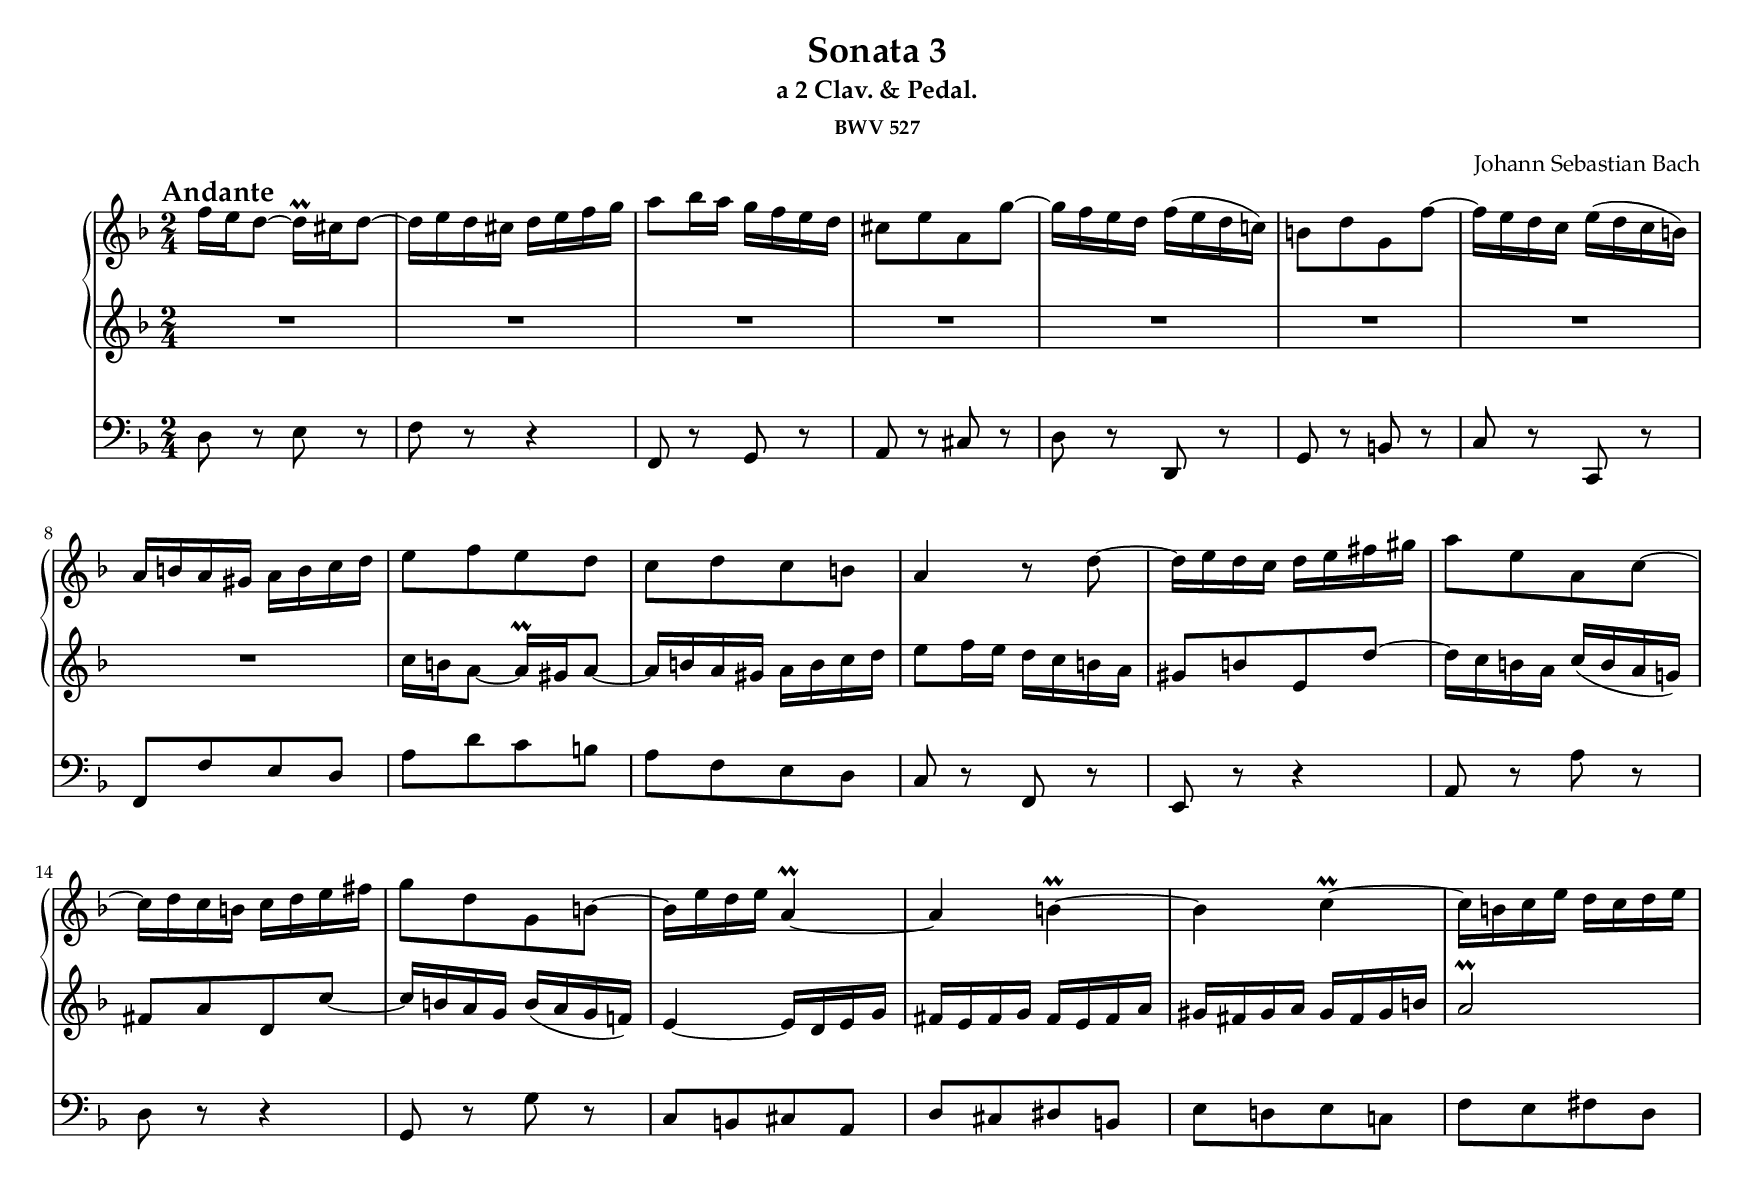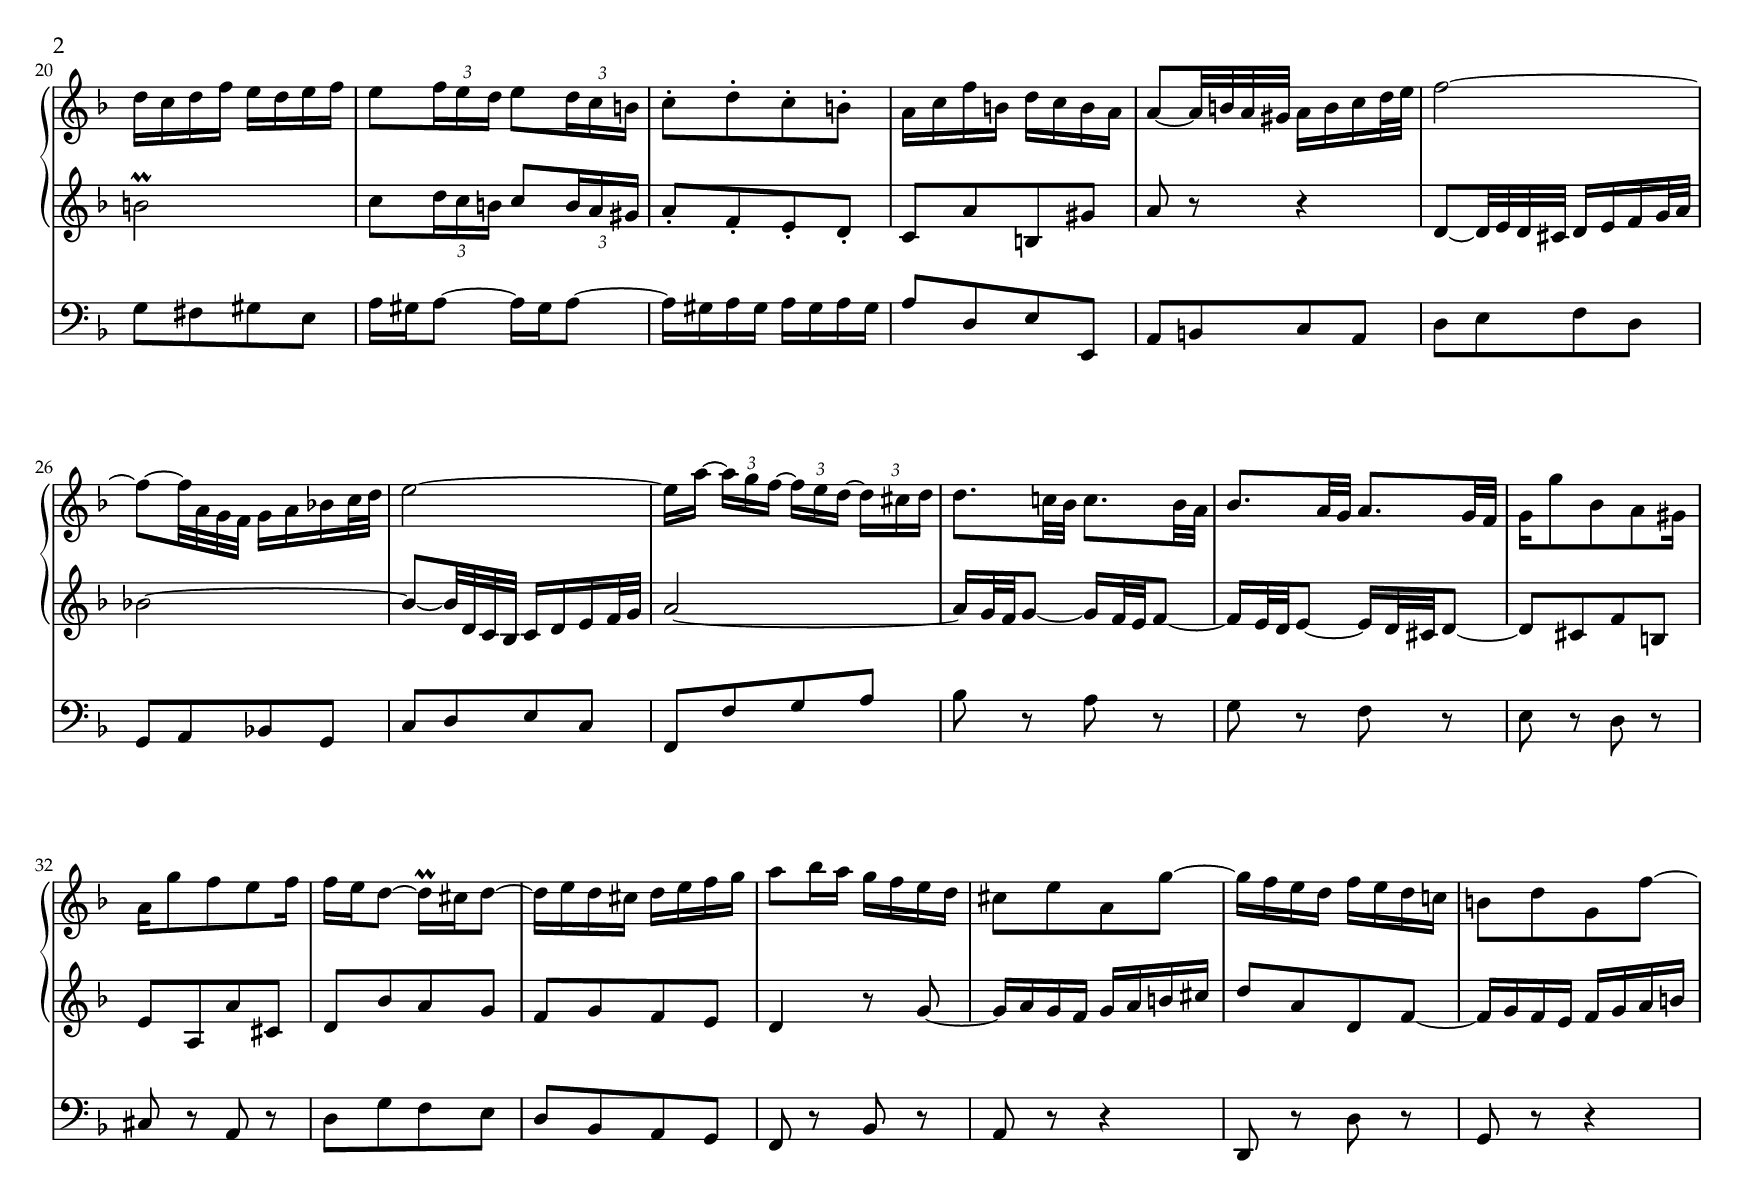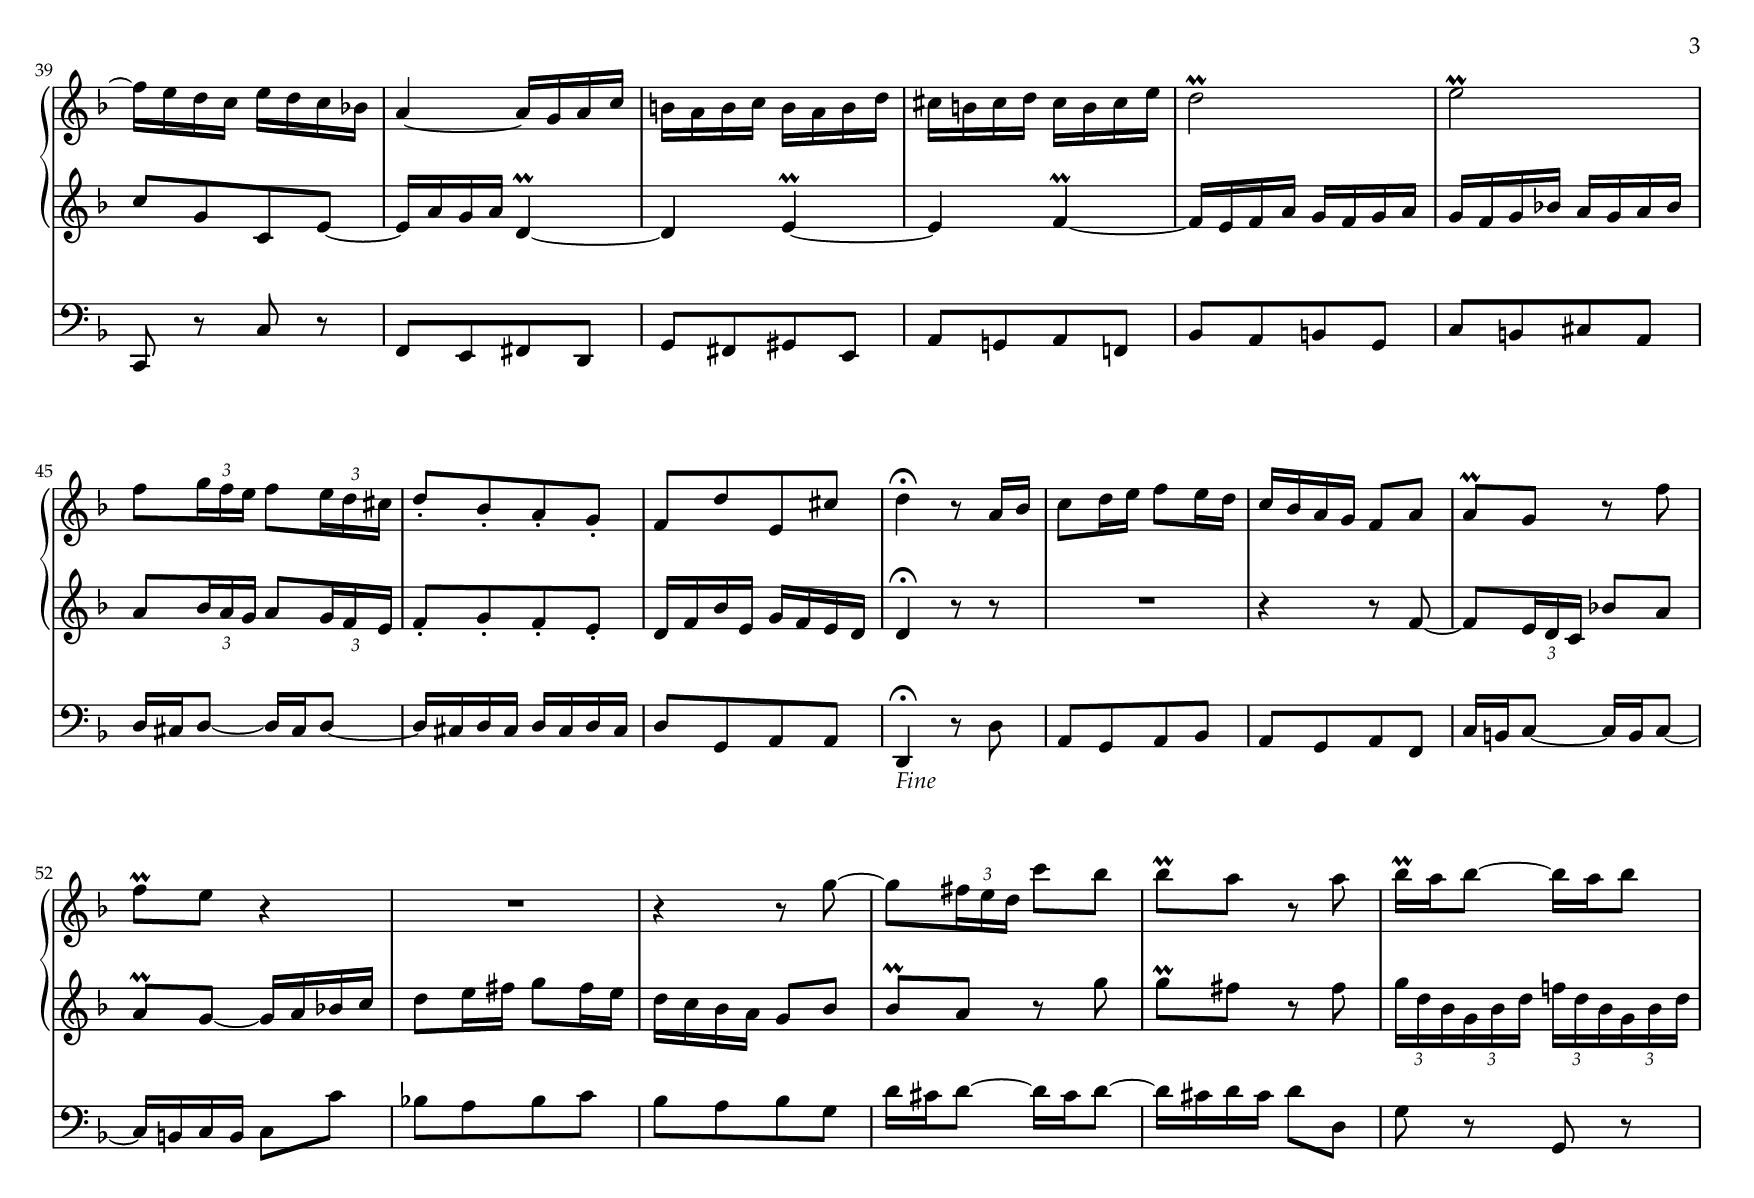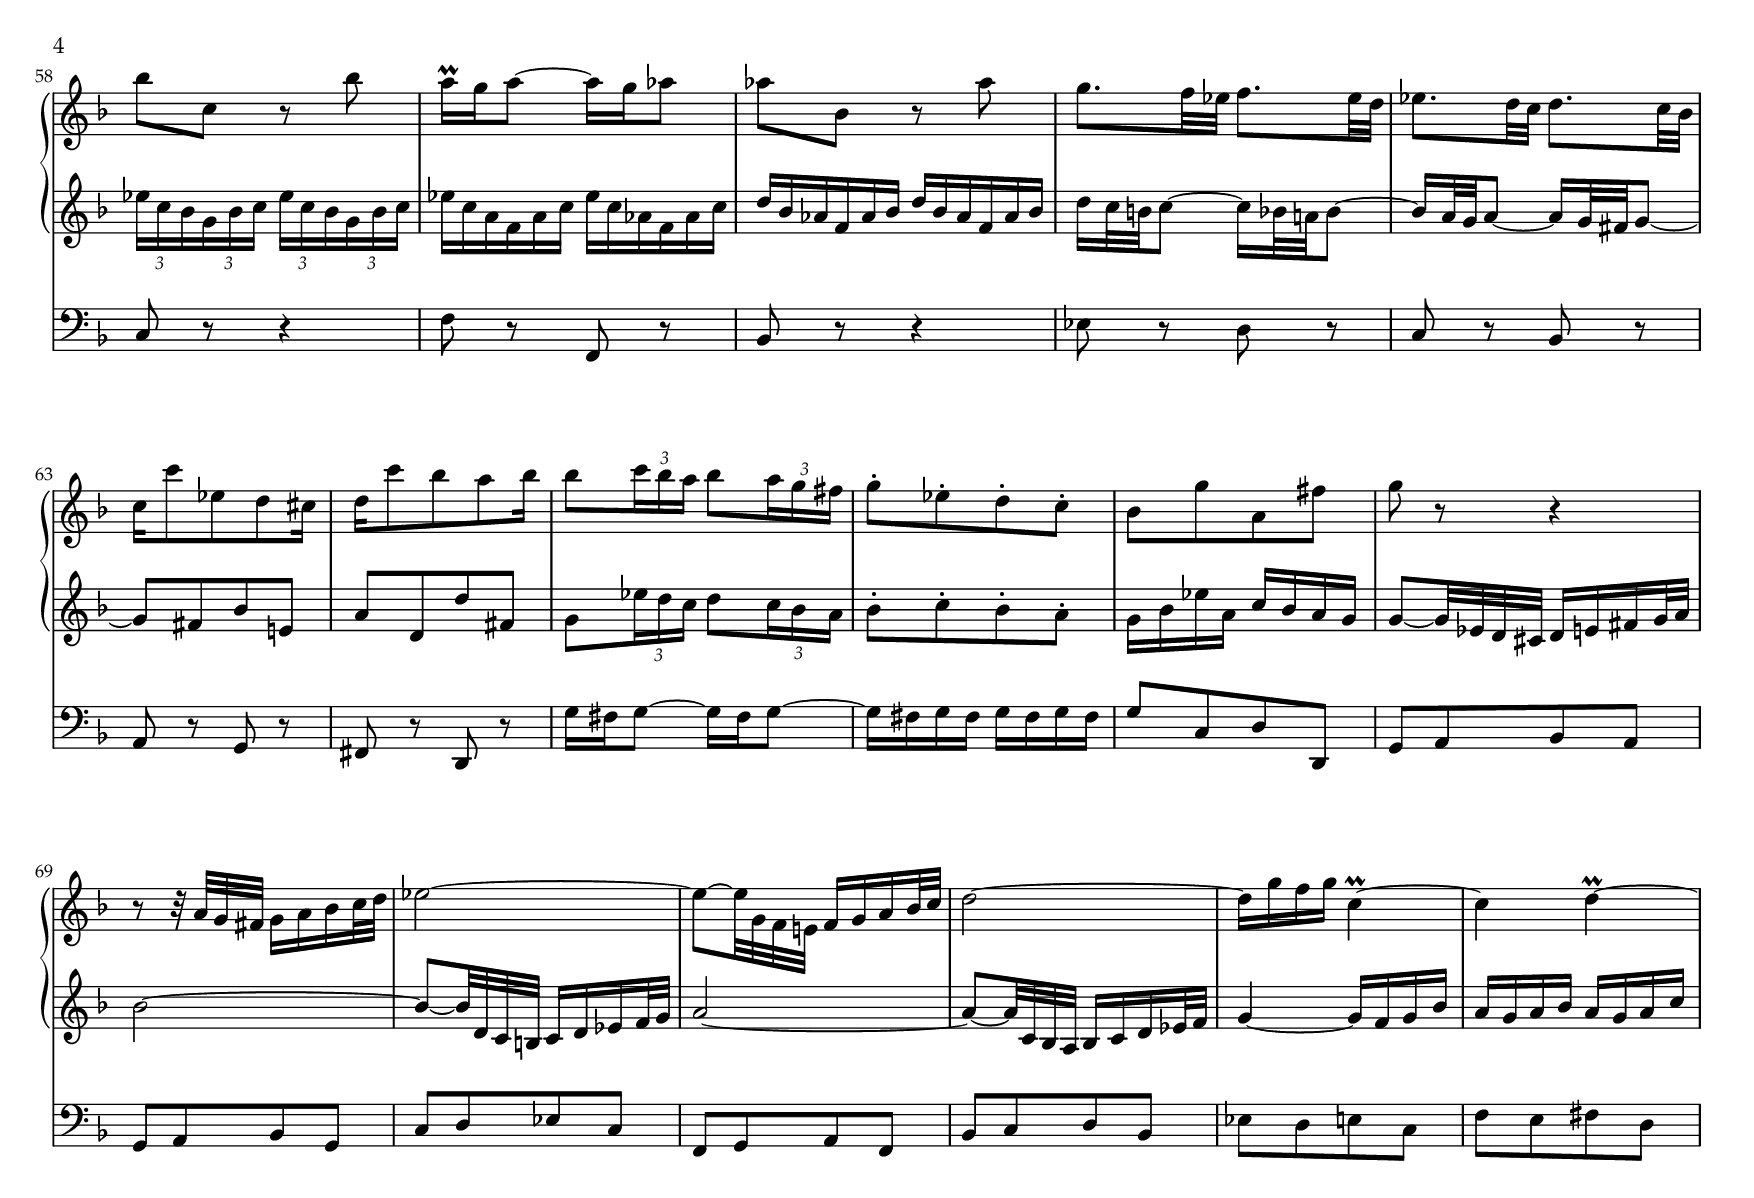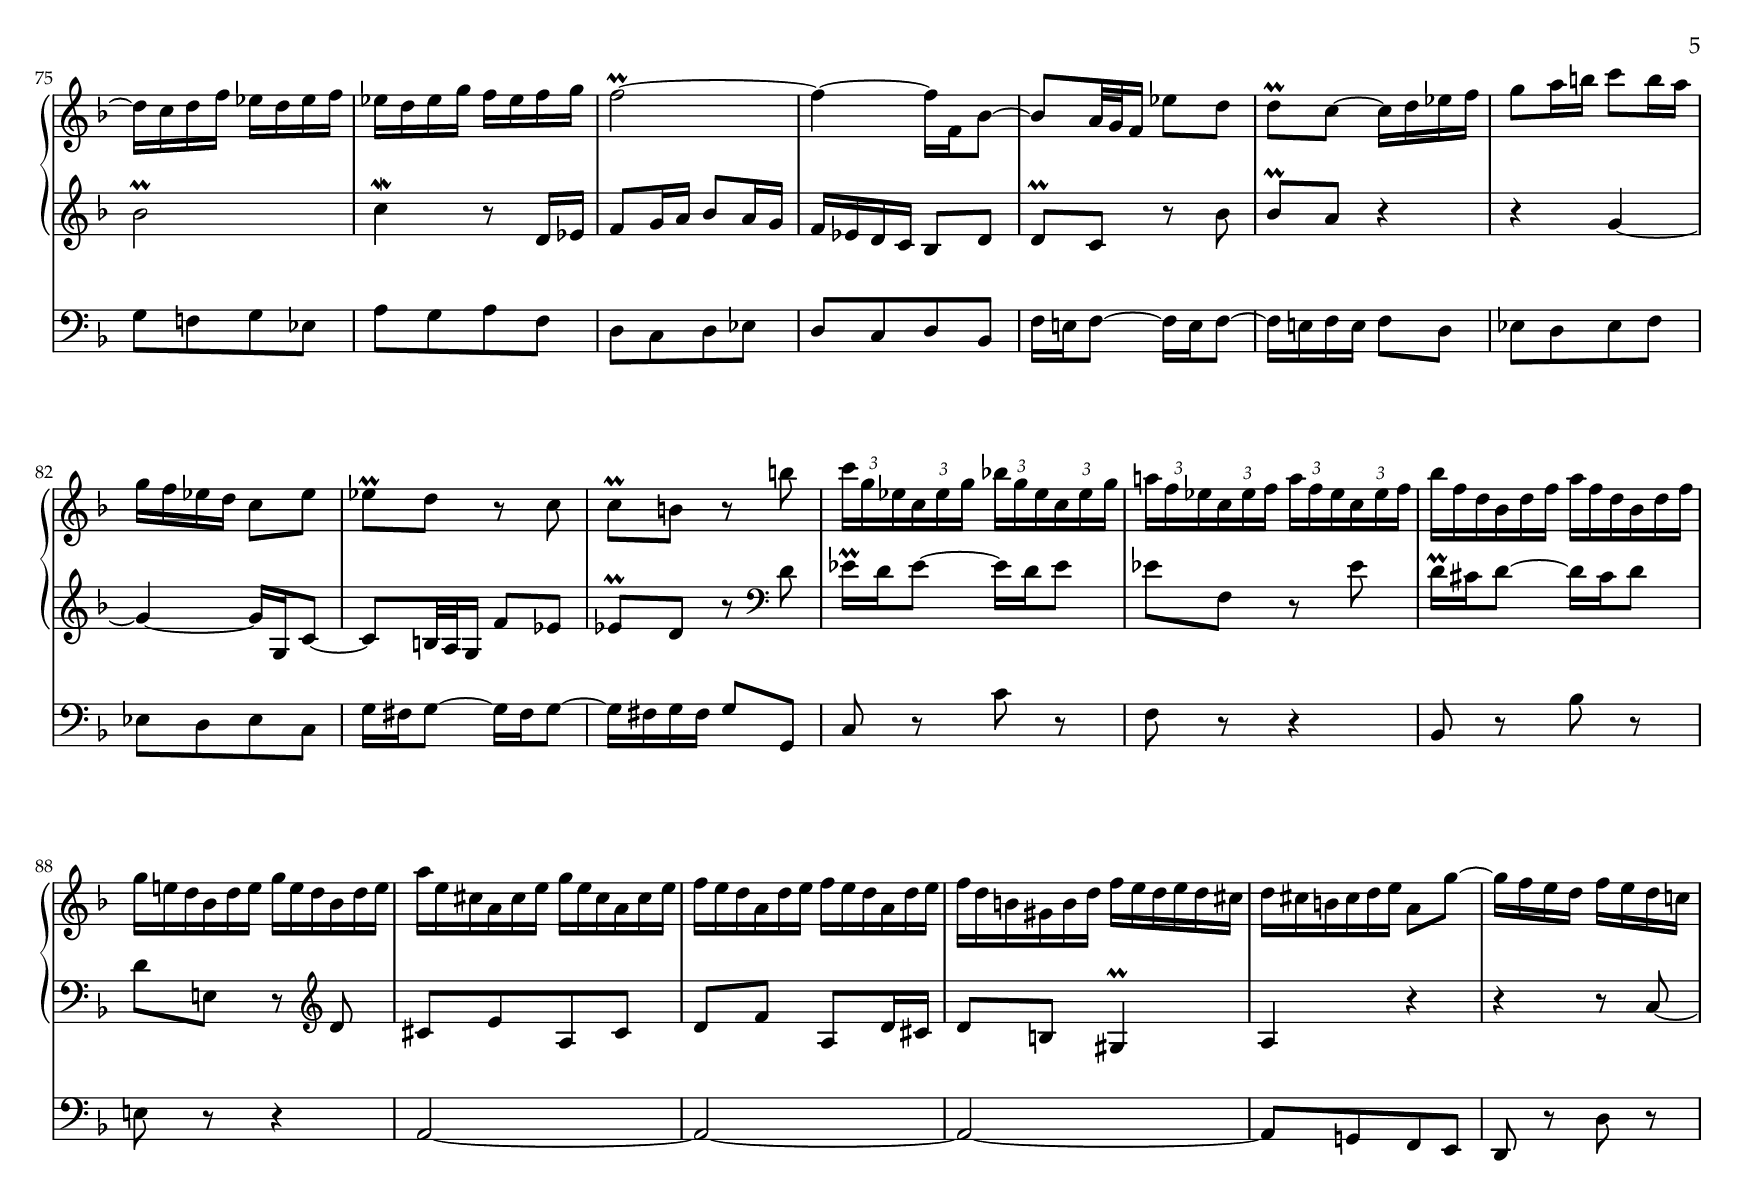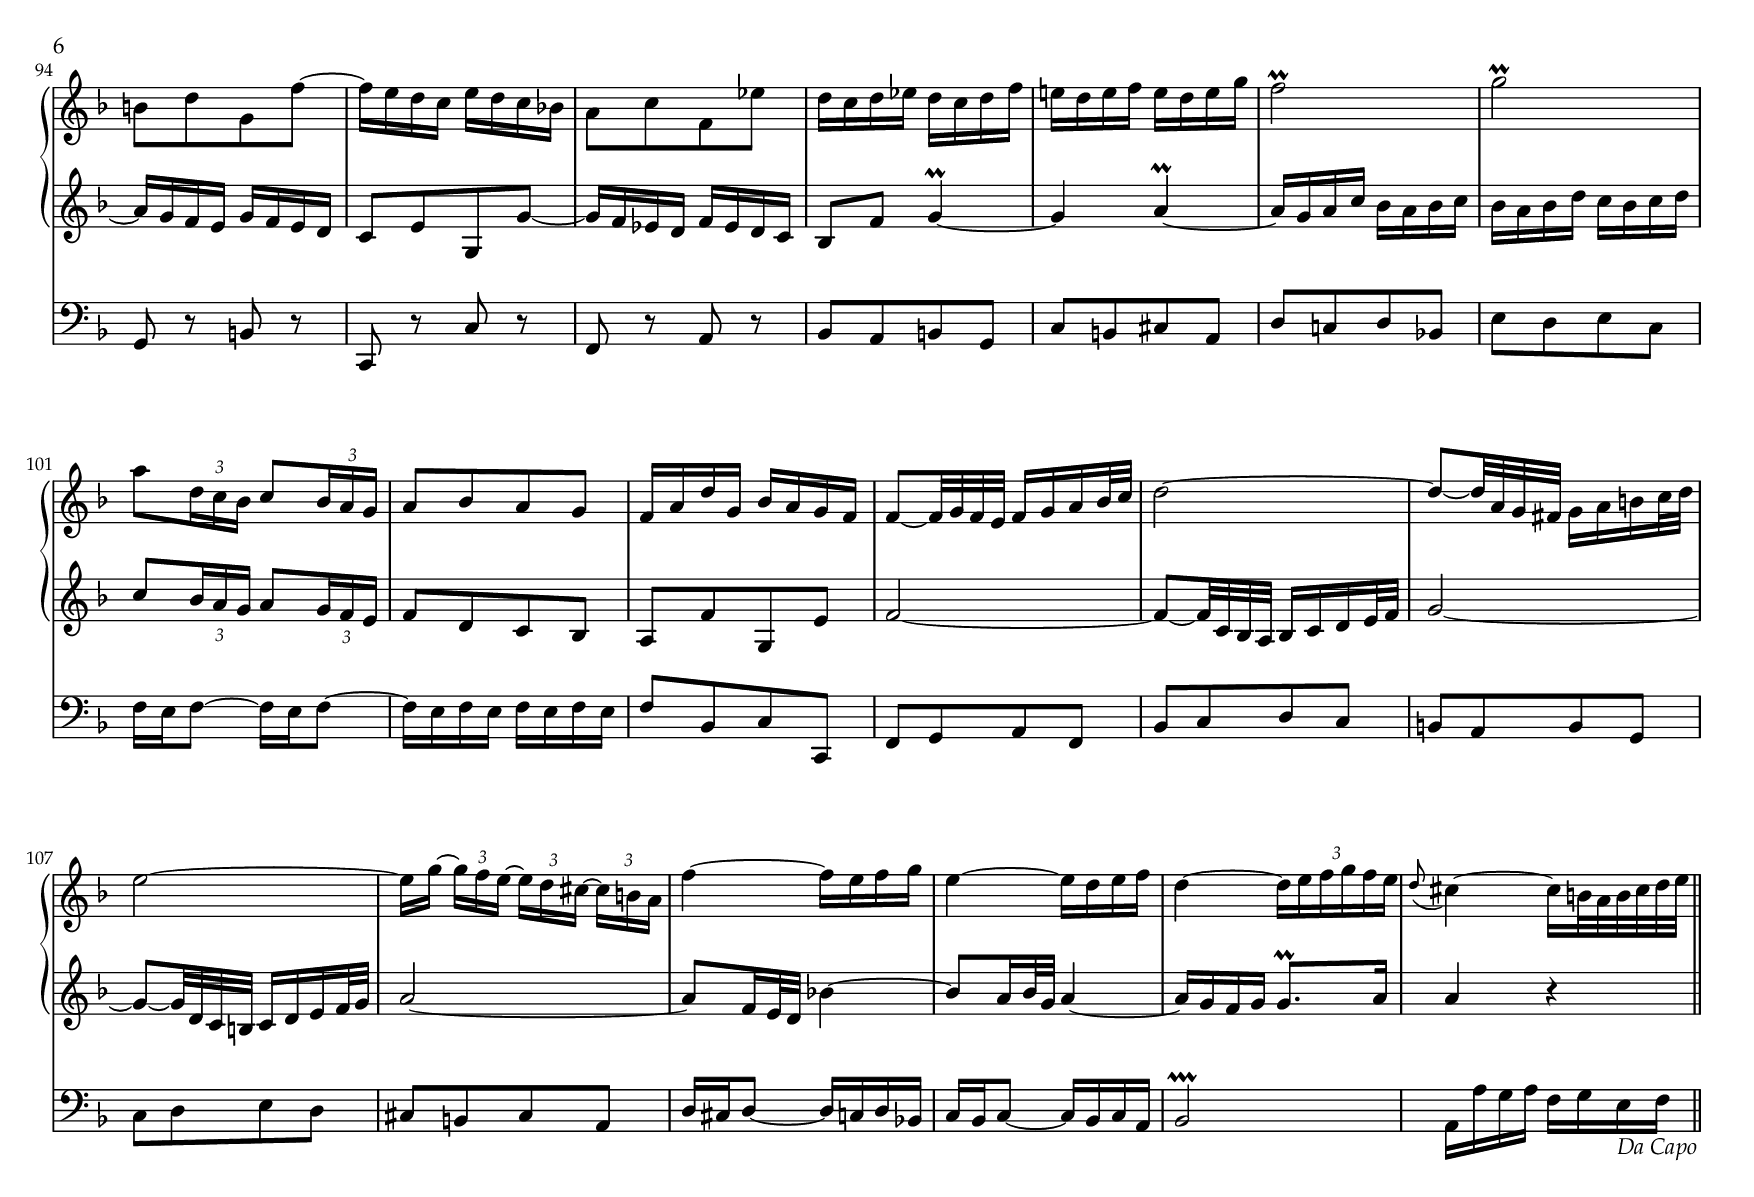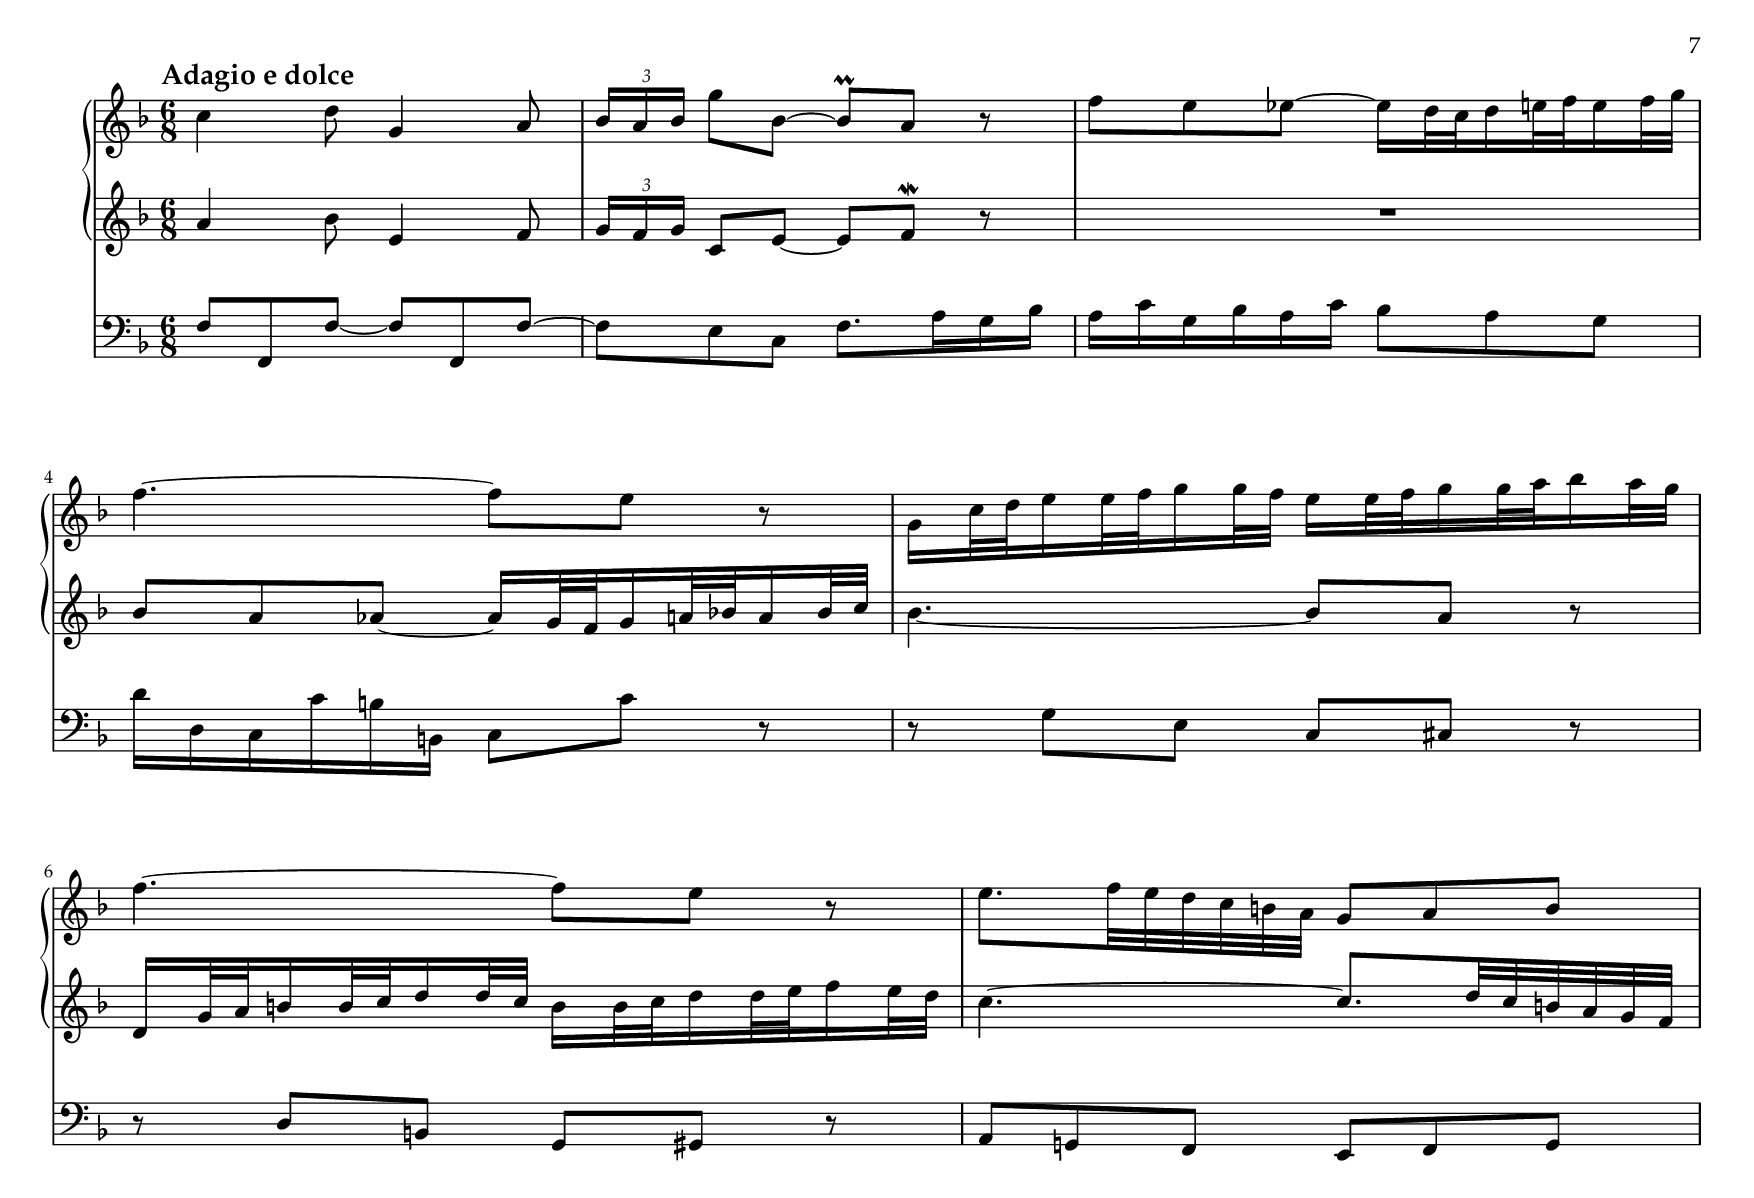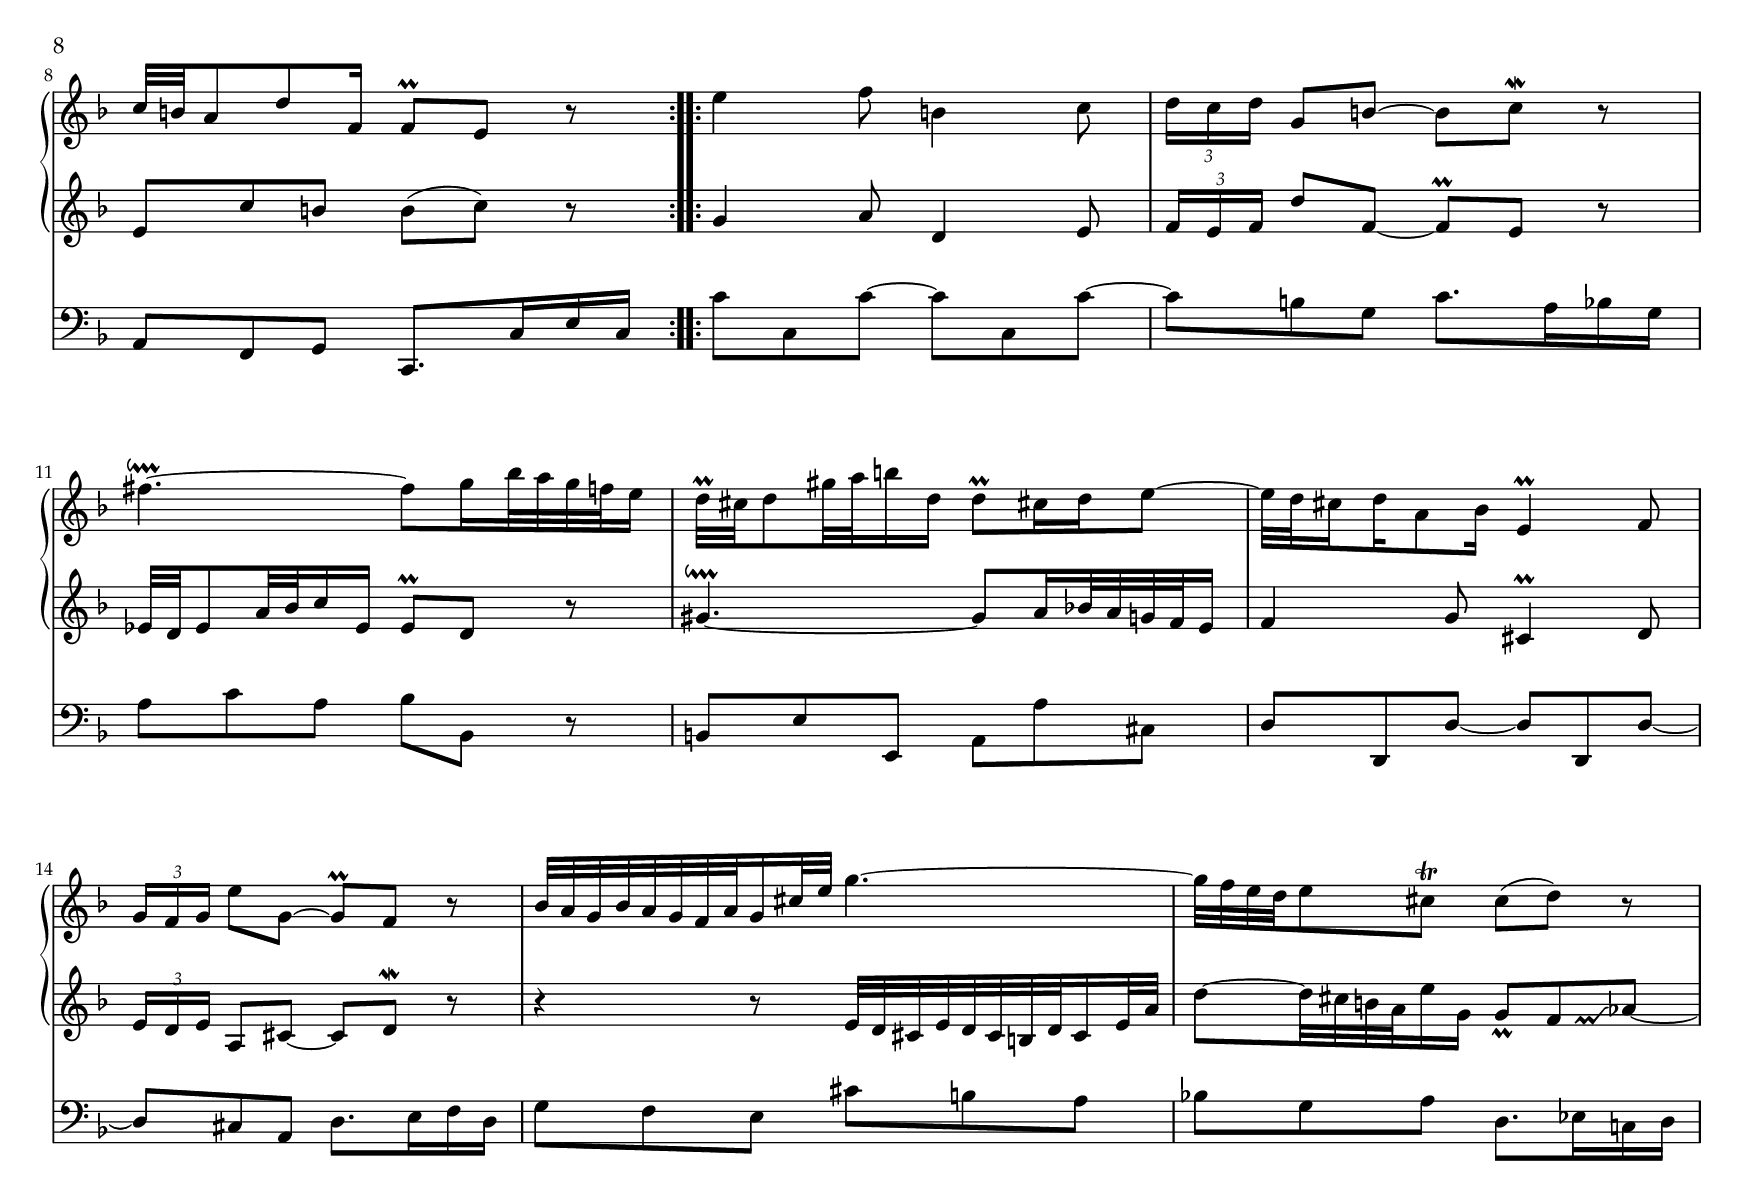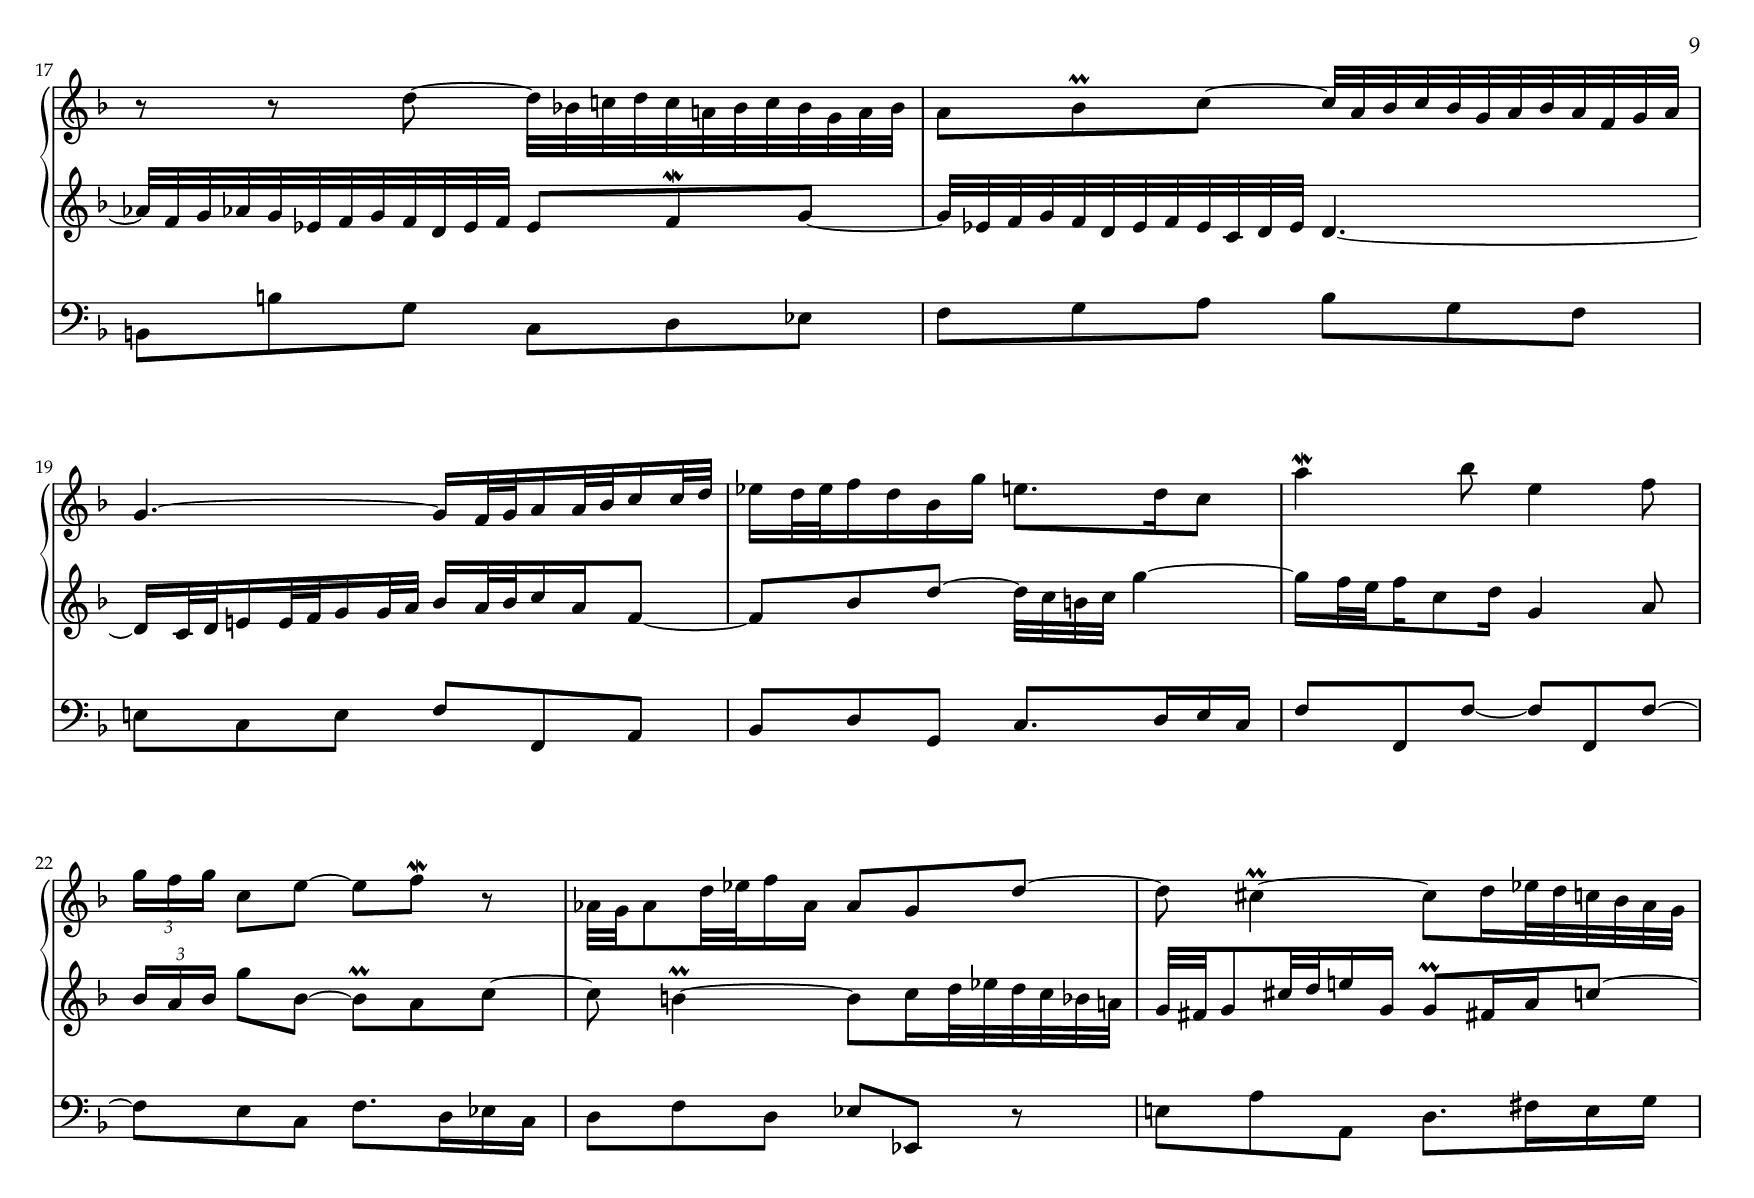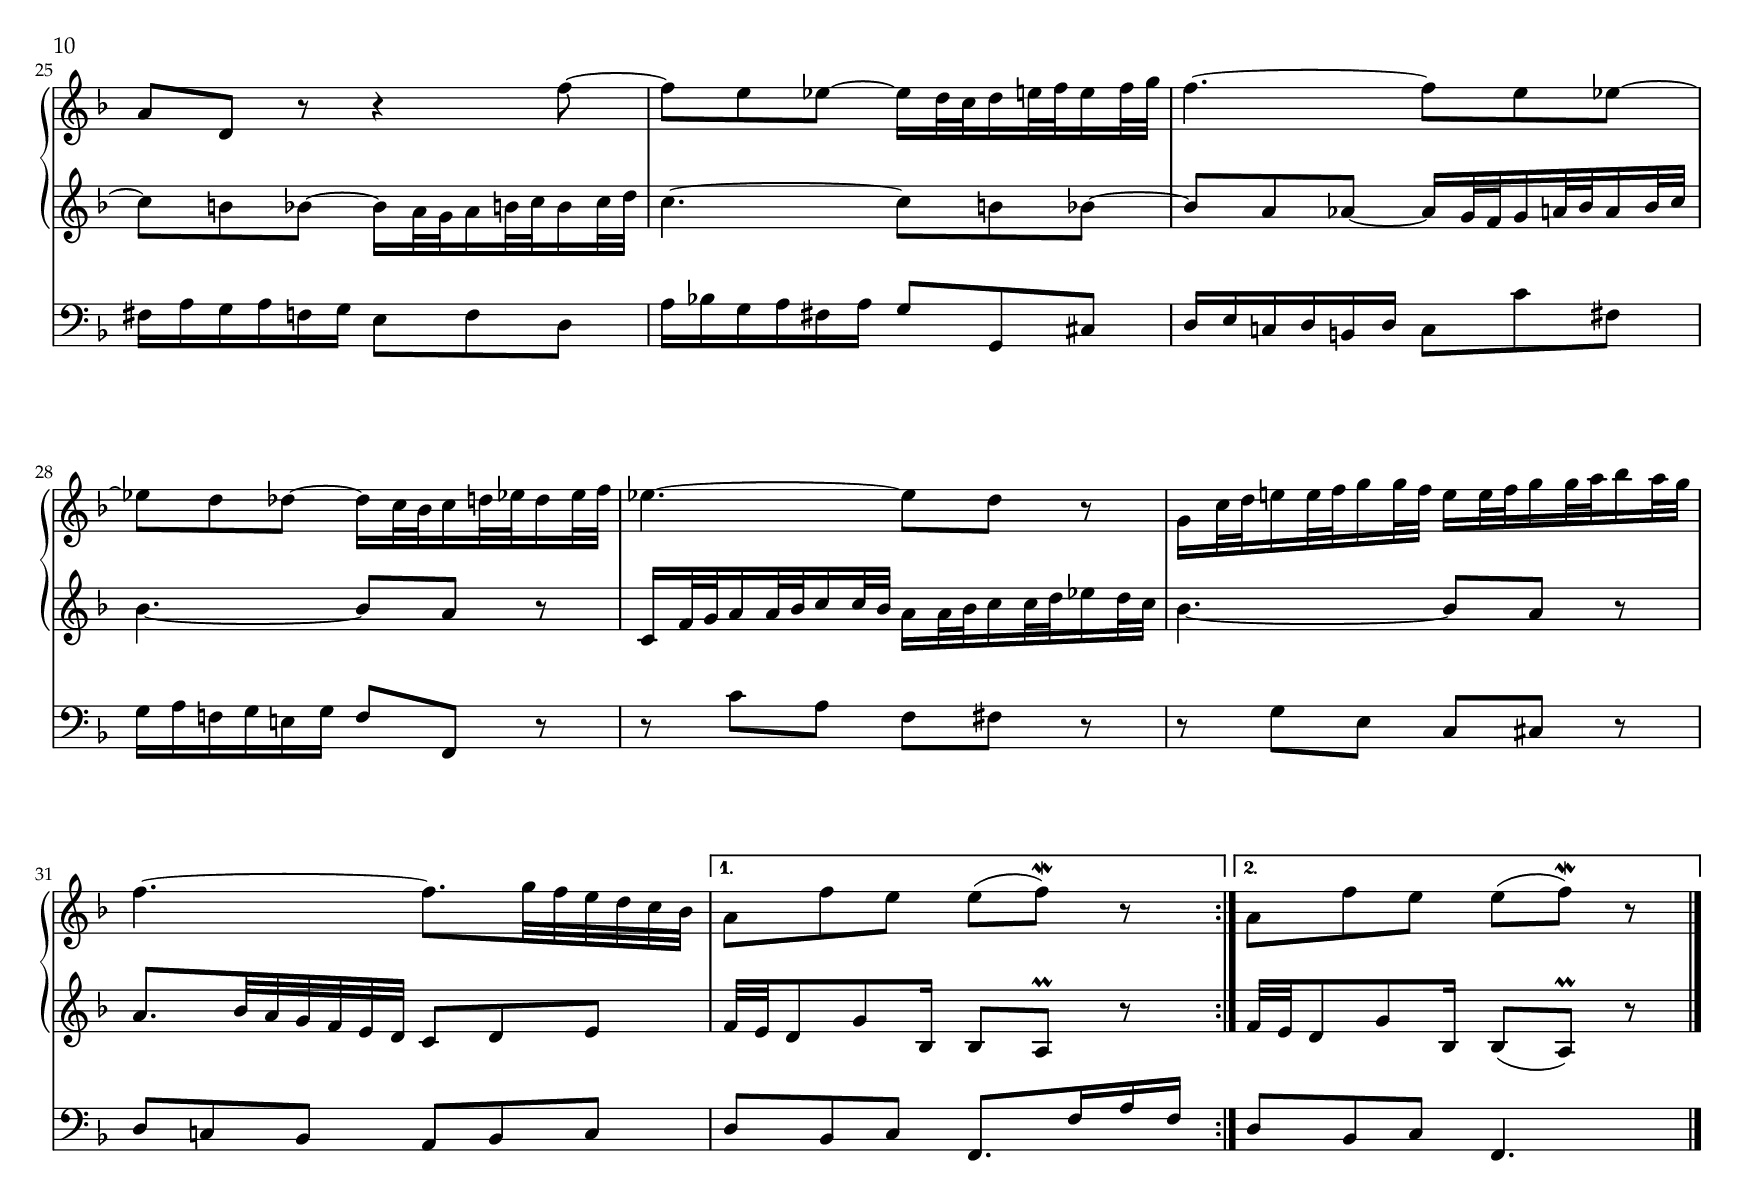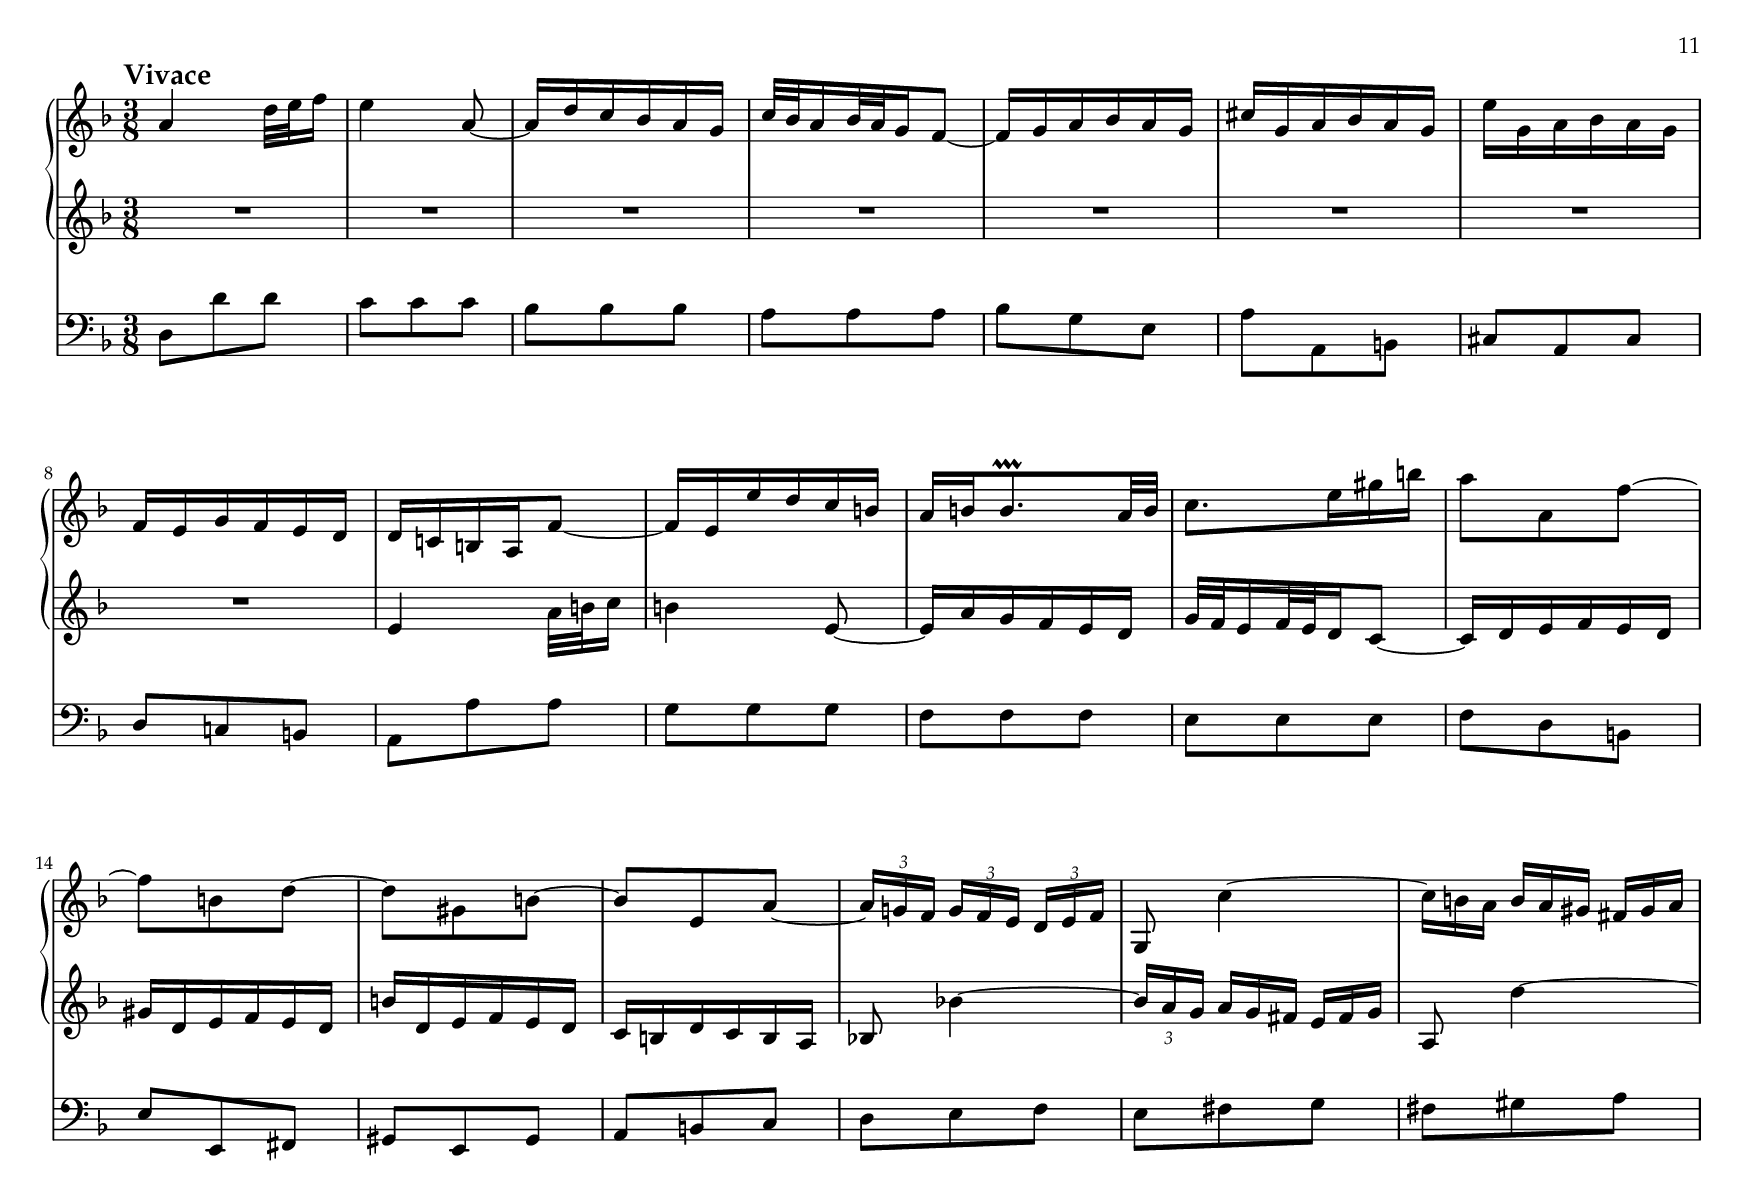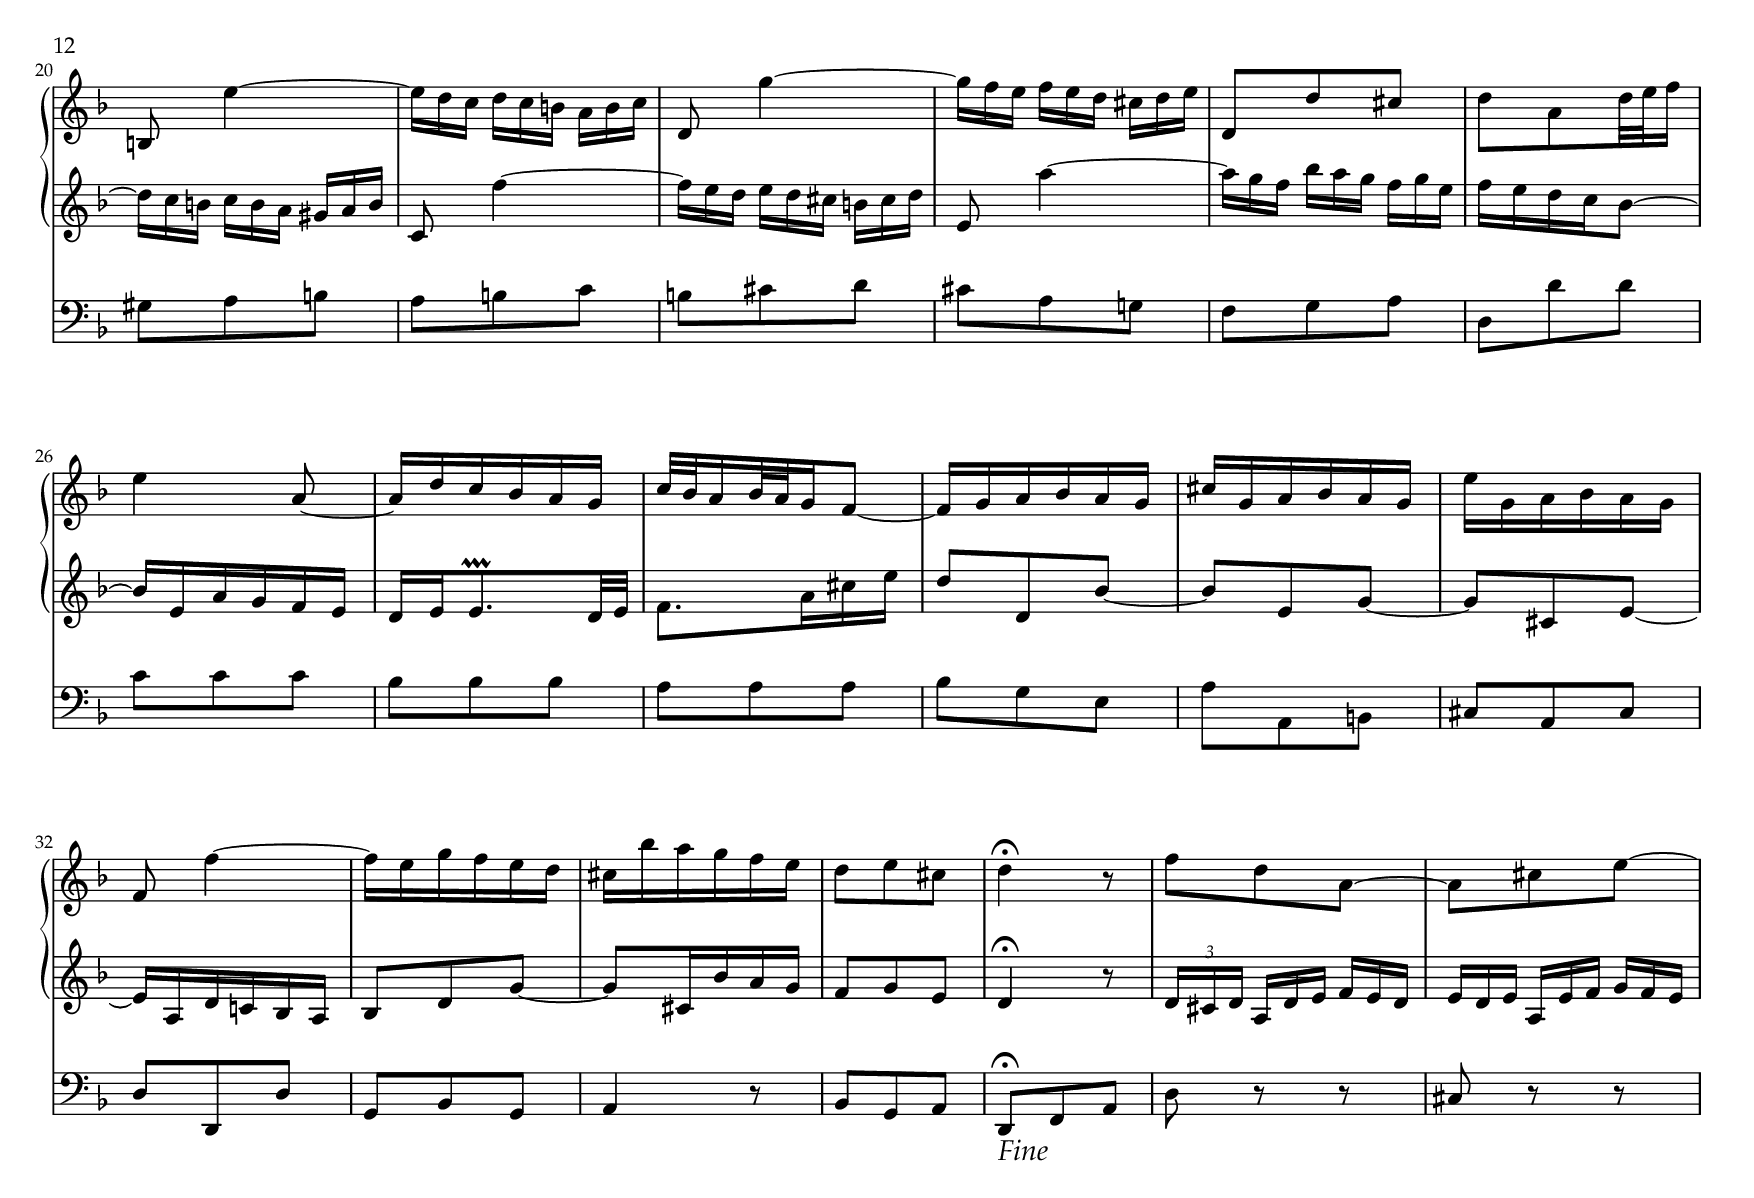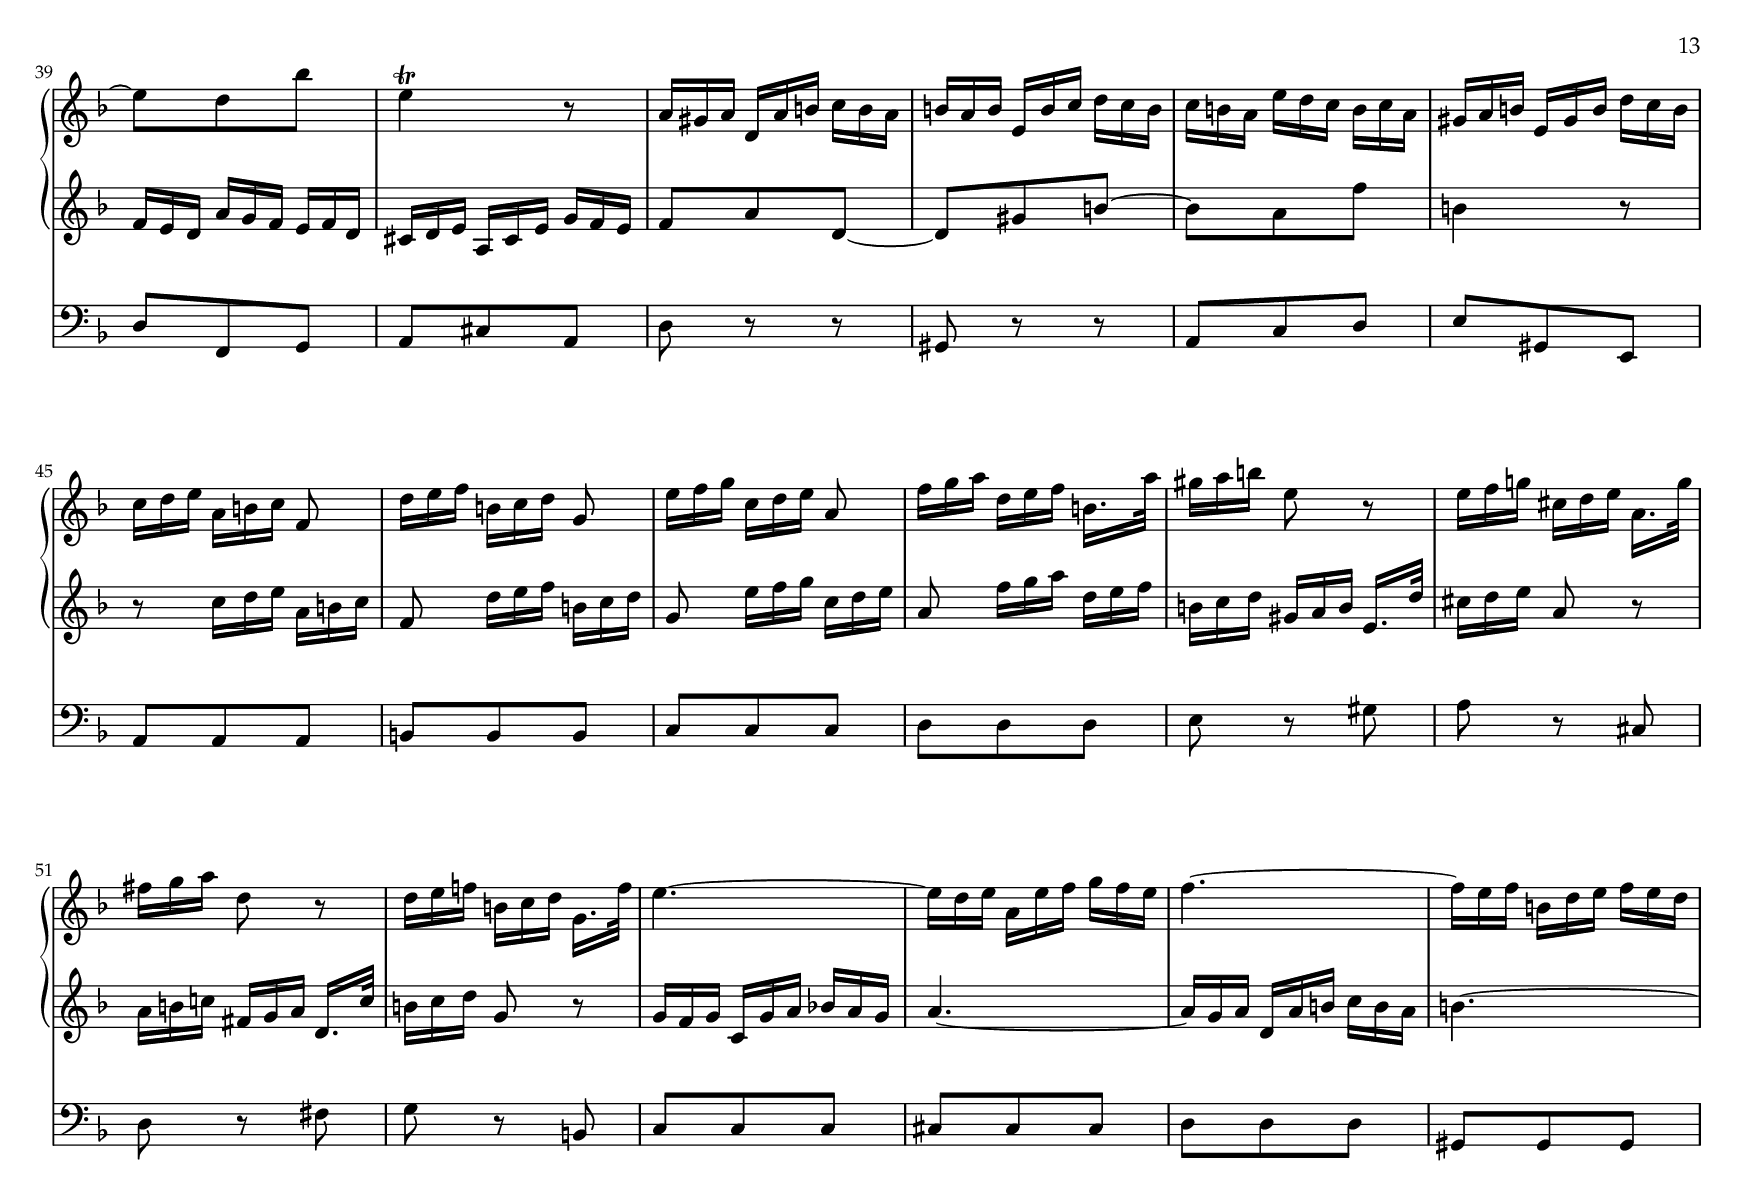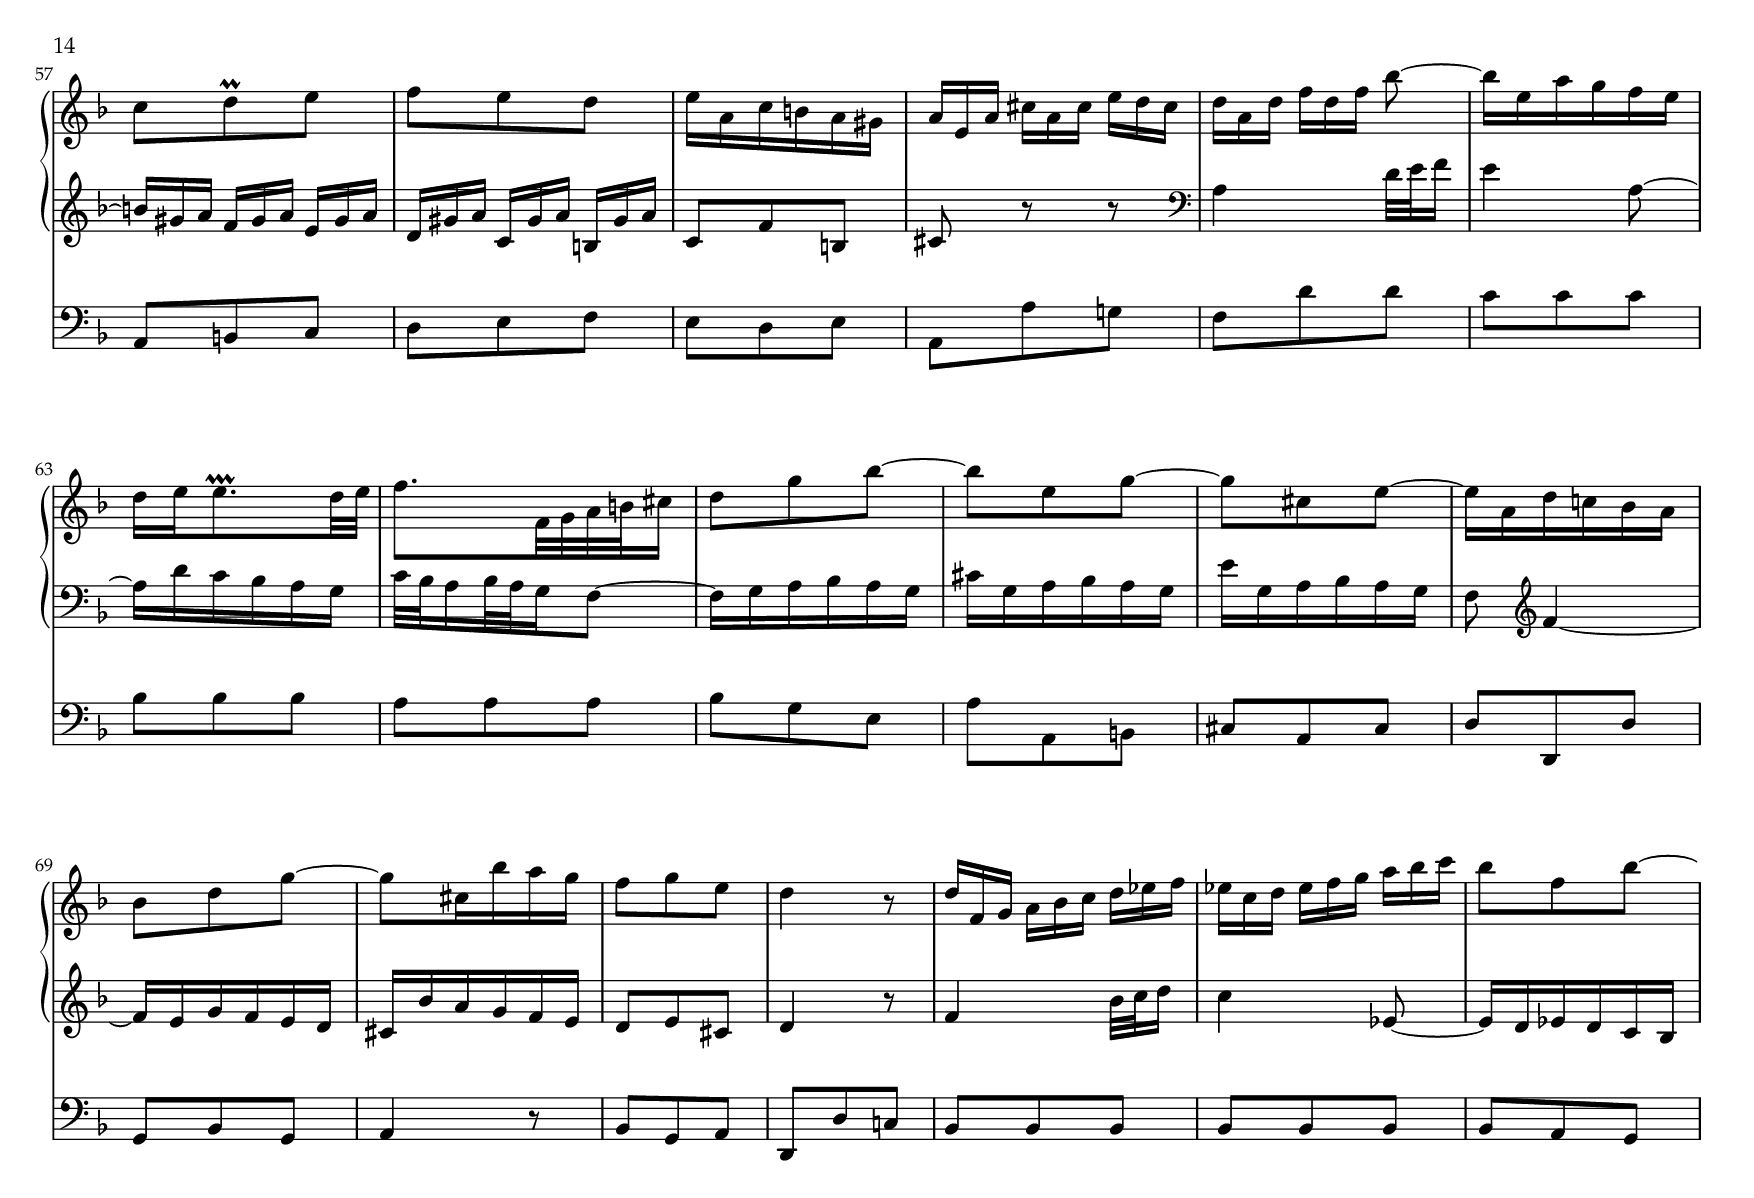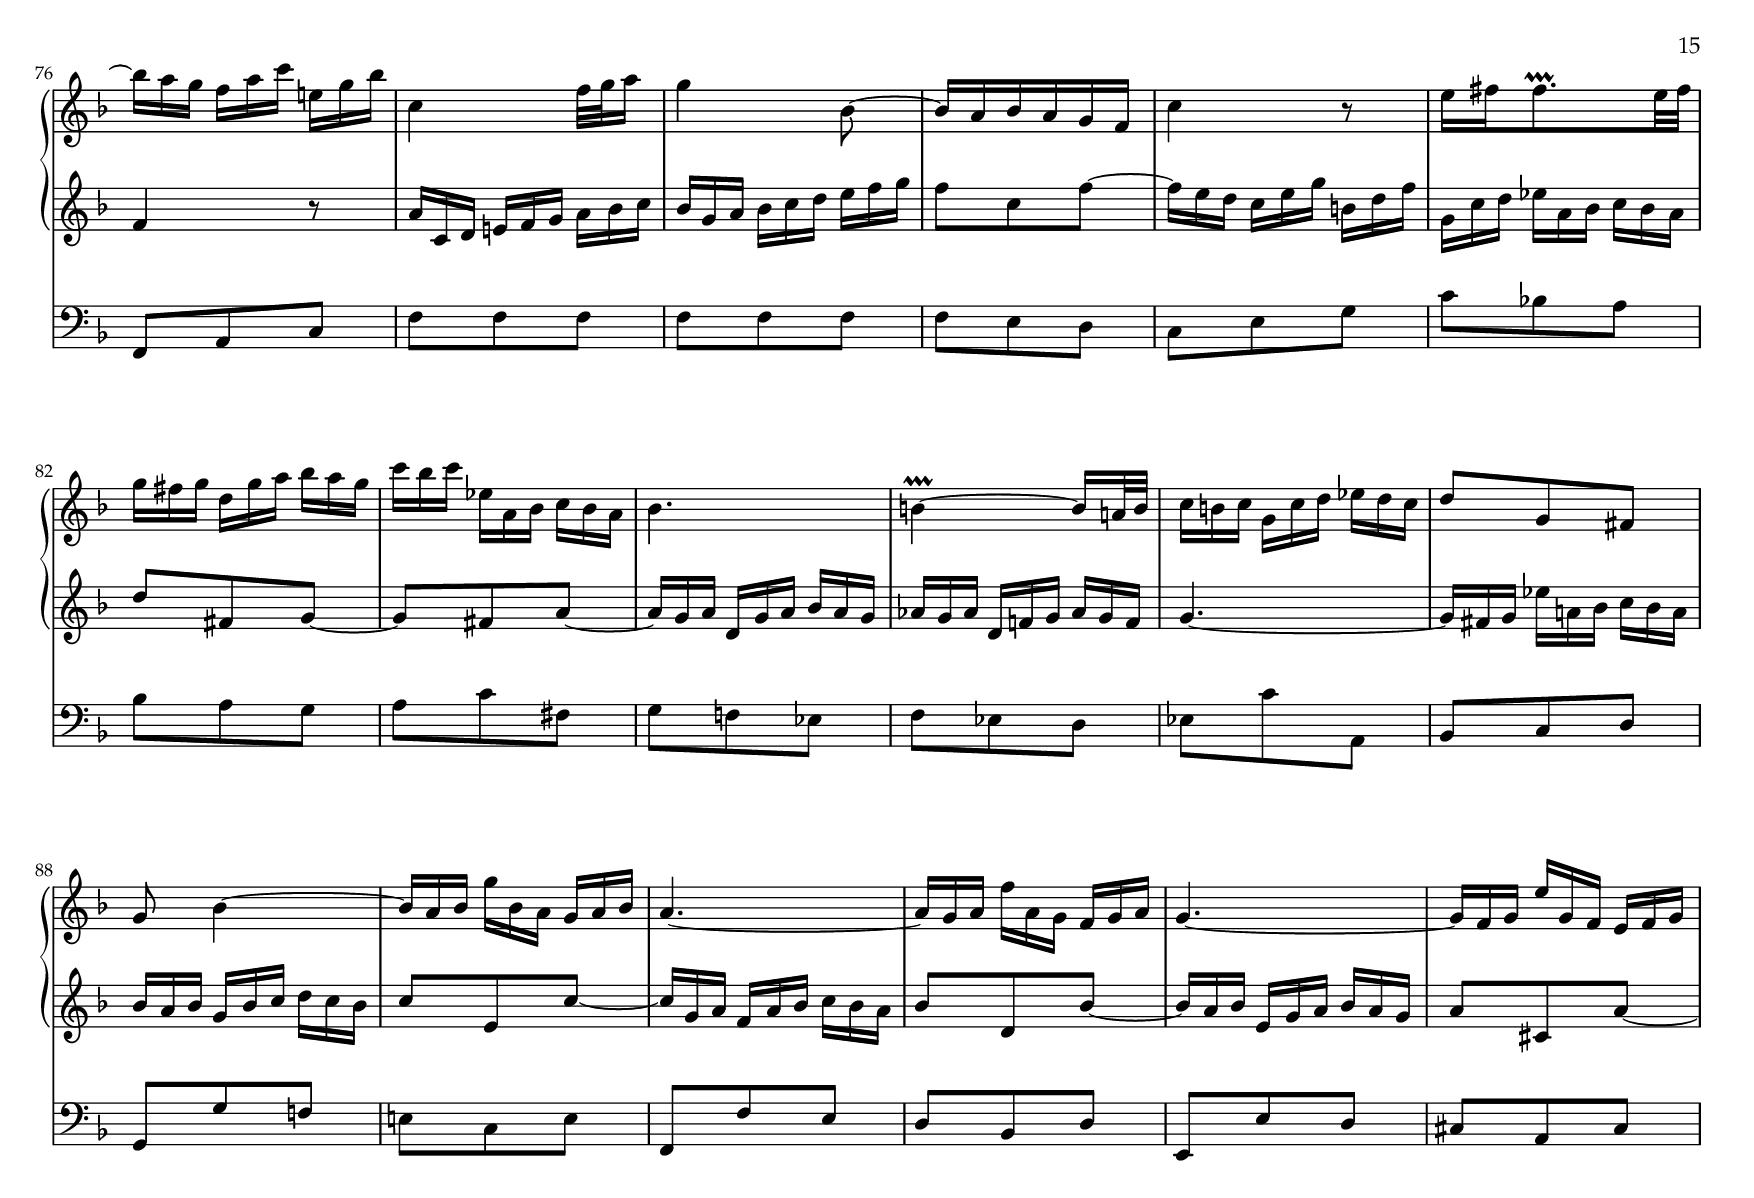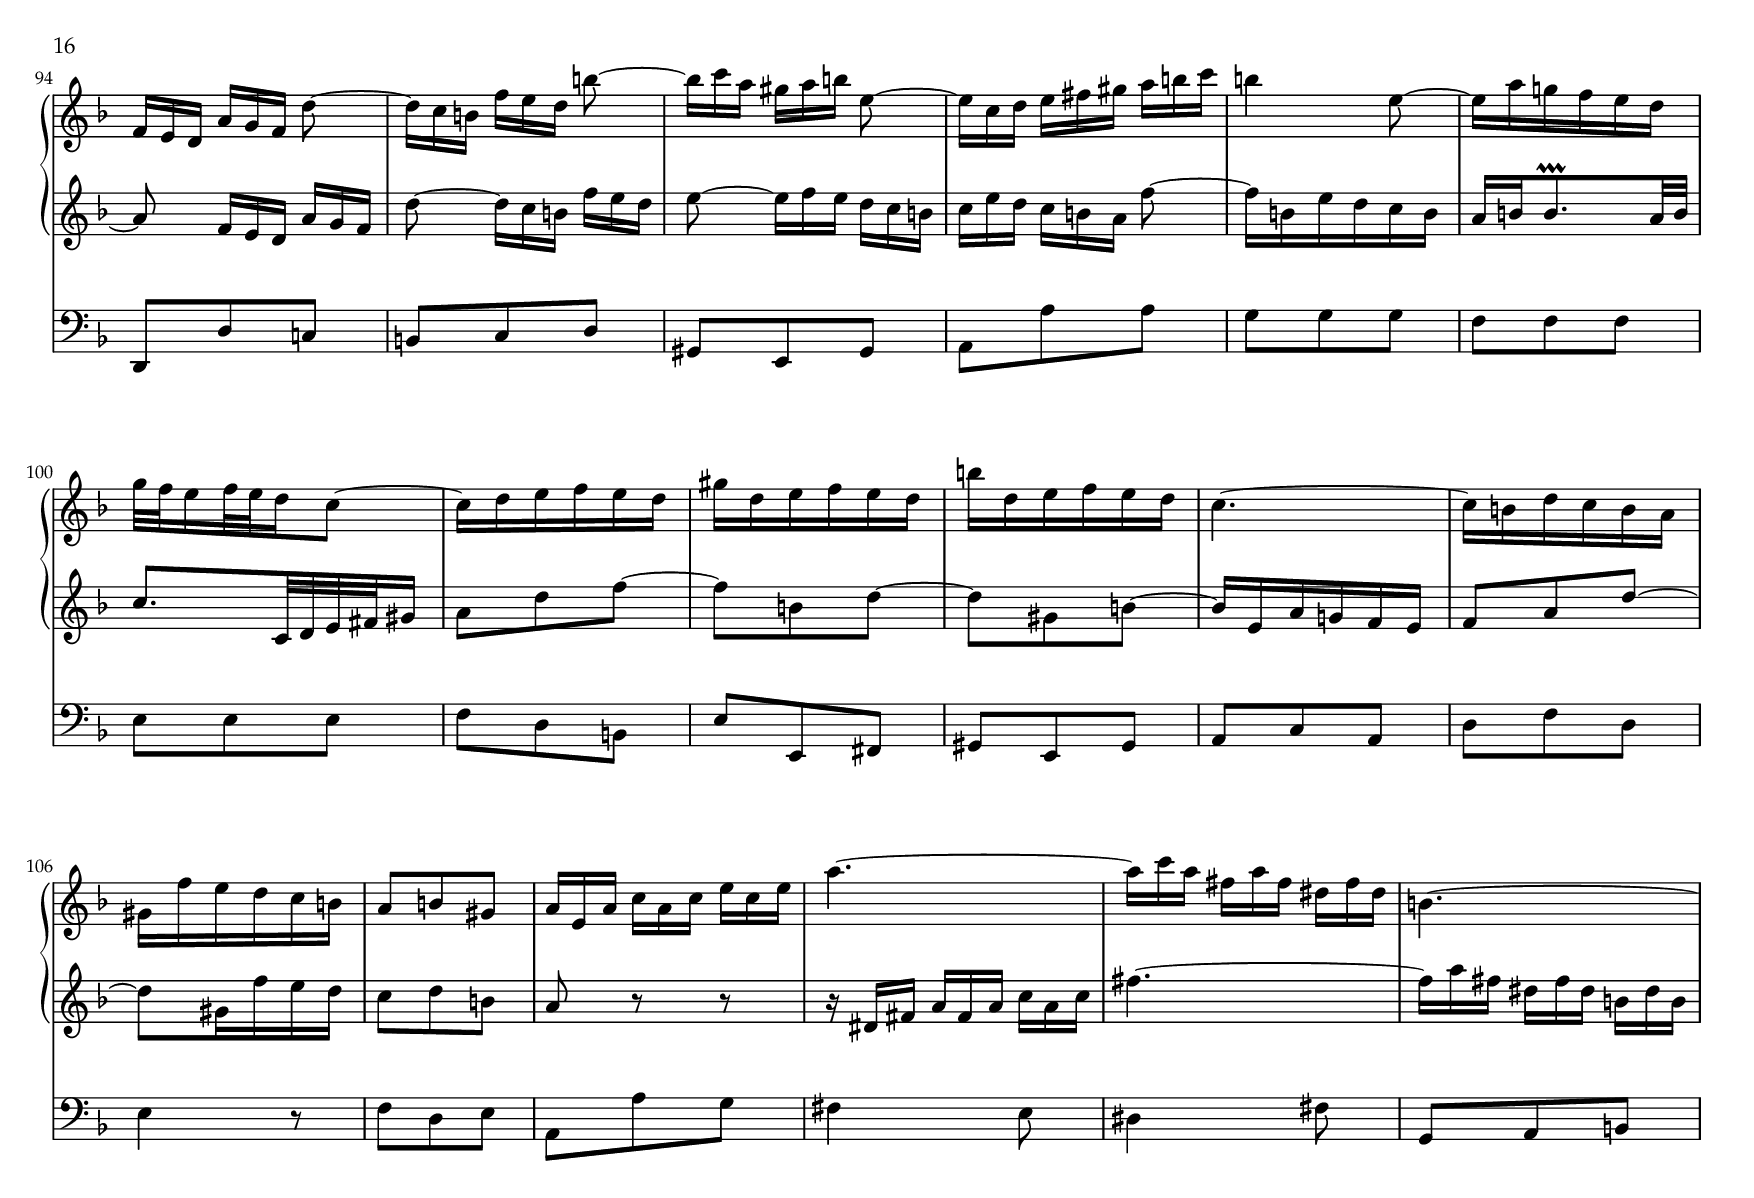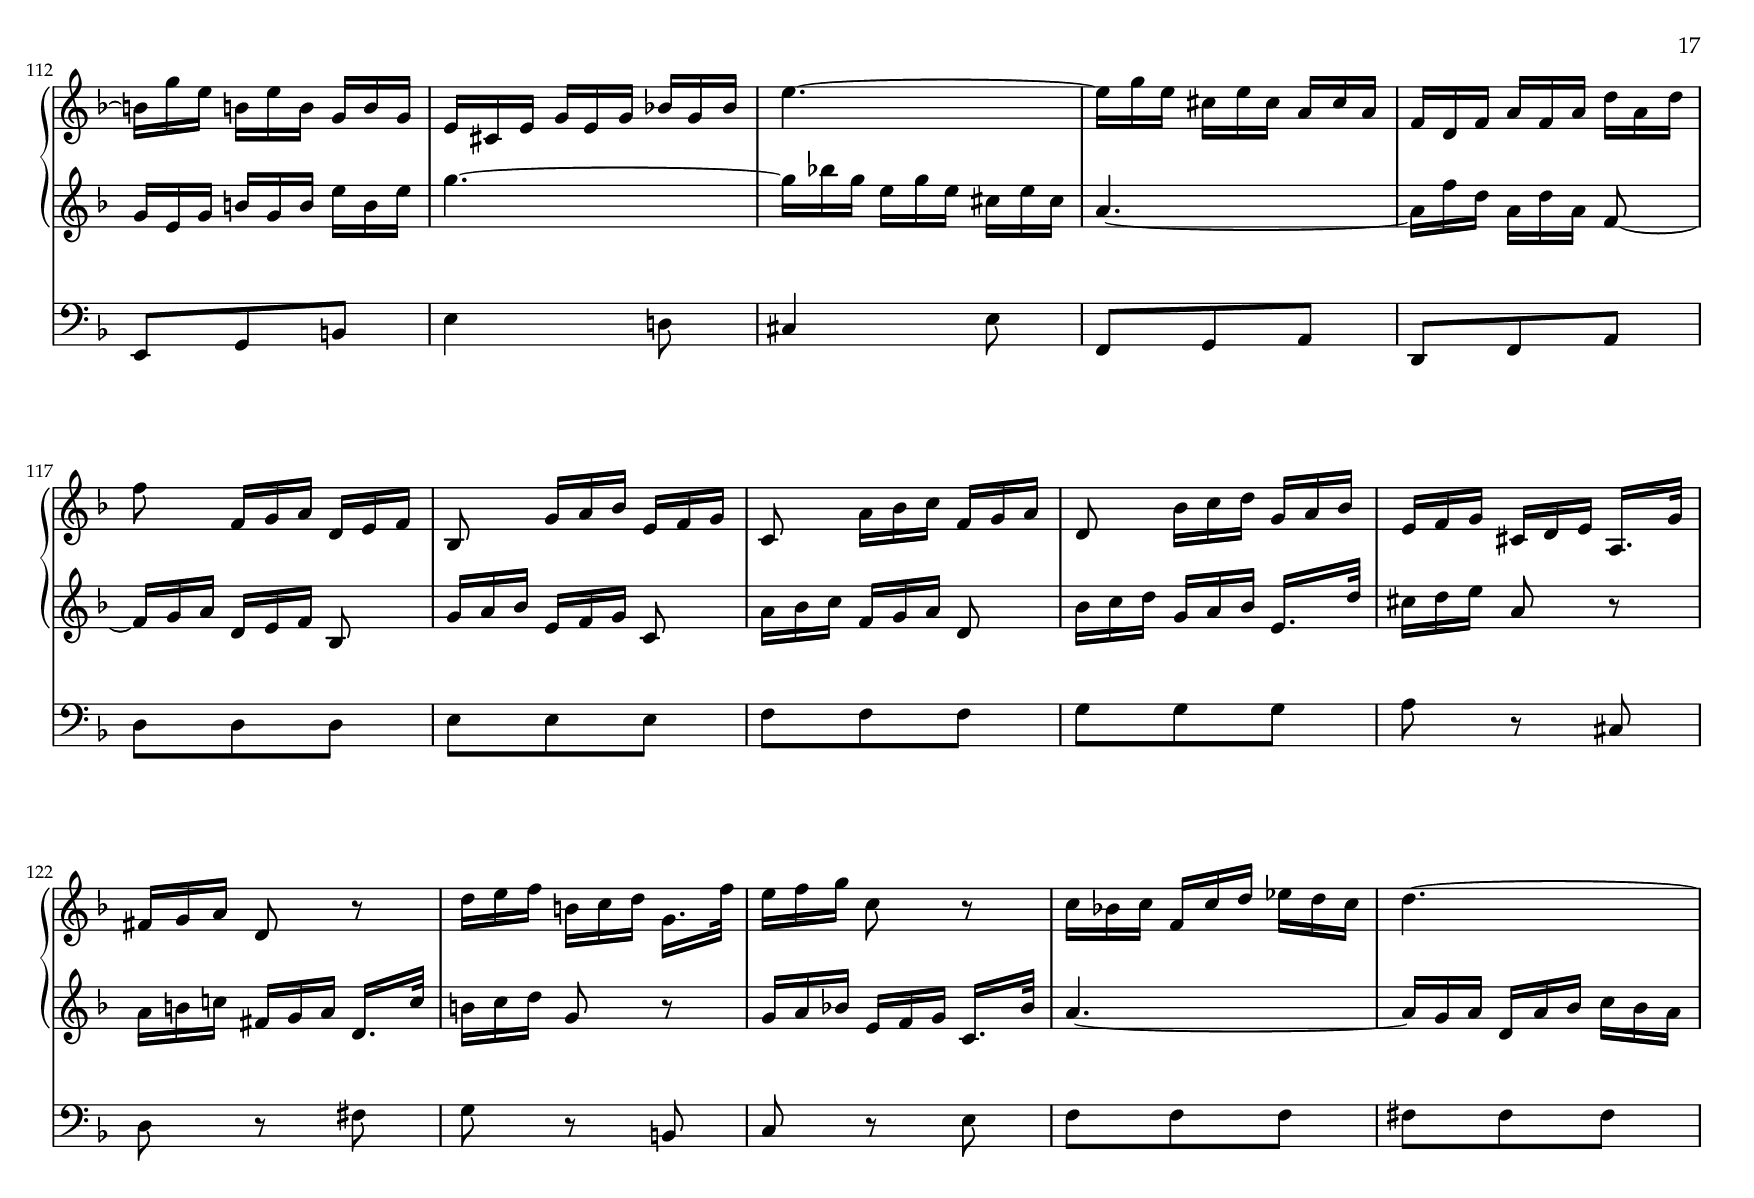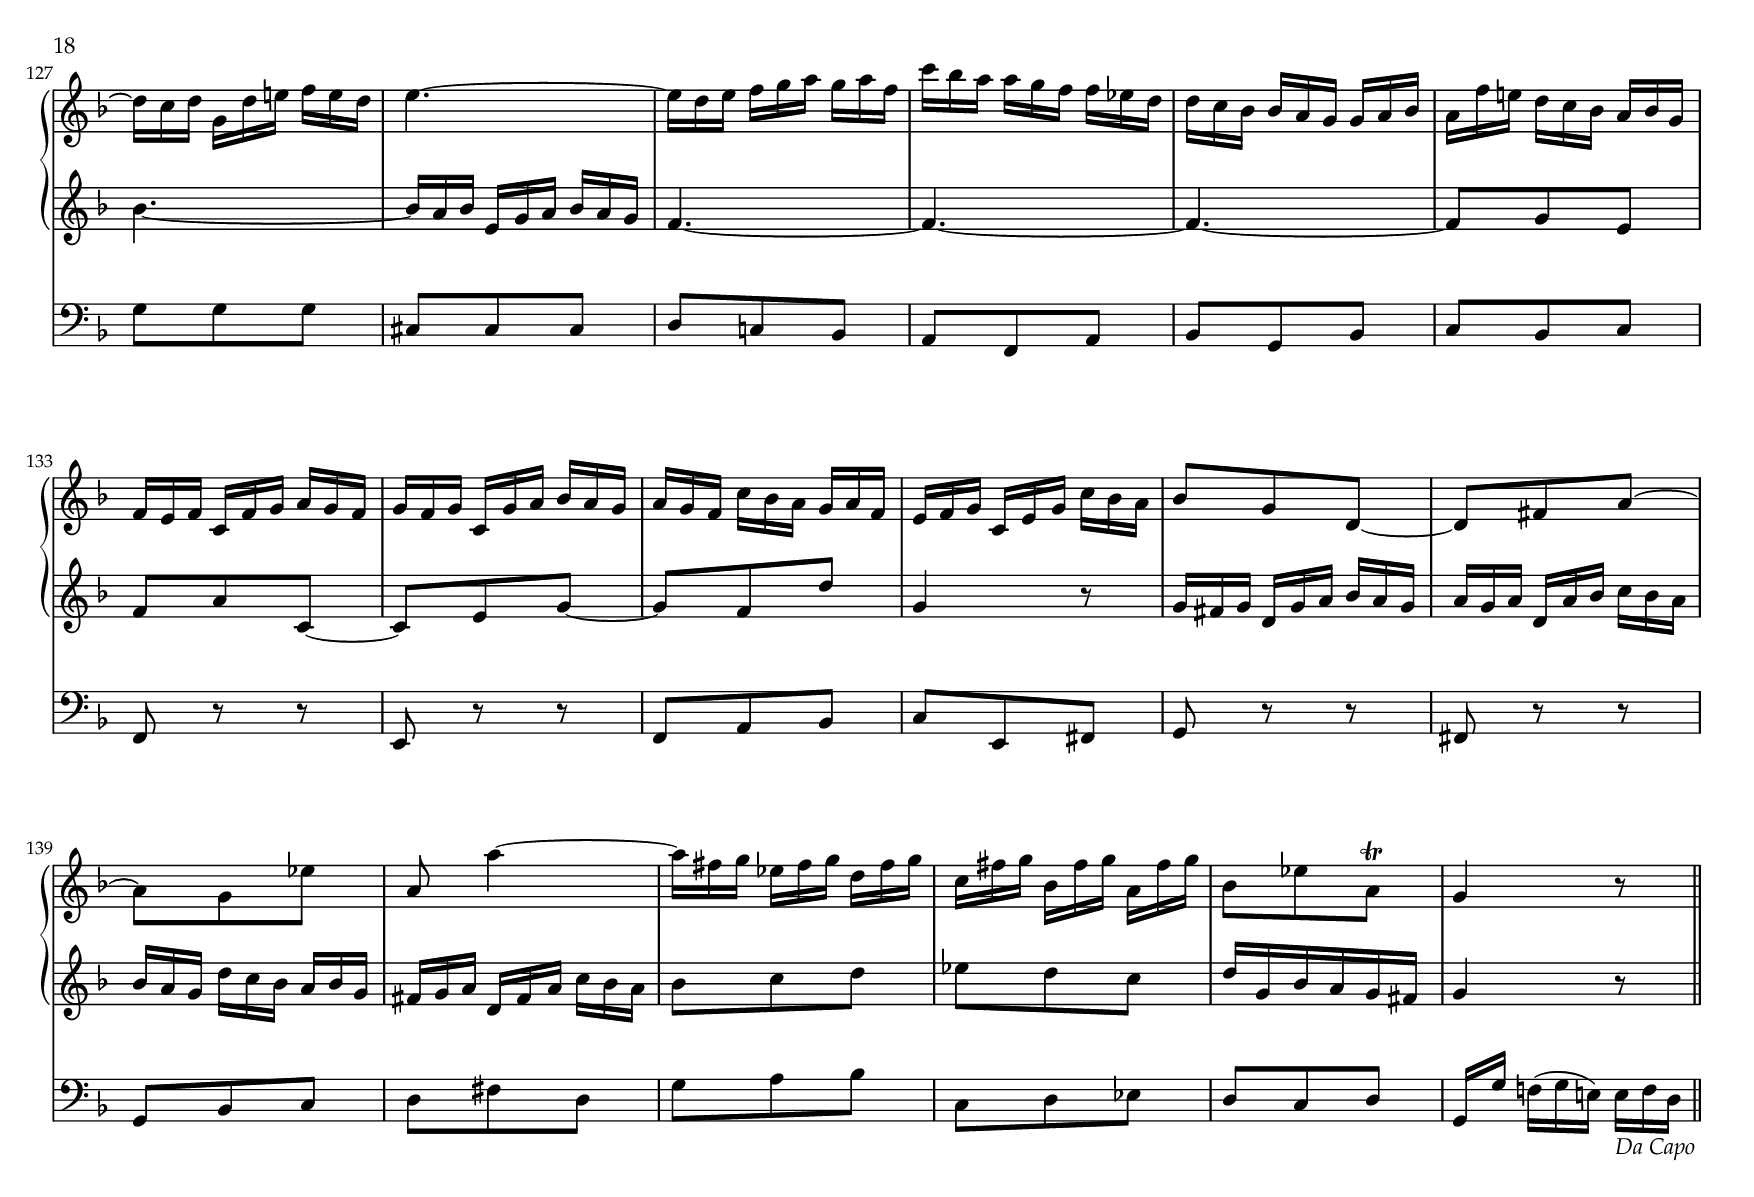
\version "2.22.1"
\include "deutsch.ly"

#(set! paper-alist (cons '("a4landscape" . (cons (* 297 mm) (* 210 mm))) paper-alist))

\paper {
  #(set-paper-size "a4landscape")
  #(define fonts
     (make-pango-font-tree
      "Palatino"
      "Nimbus Sans,Nimbus Sans L"
      "Luxi Mono"
      1))
  left-margin = 0.9\cm
  right-margin = 0.9\cm
  top-margin = 0.9\cm
  bottom-margin = 0.9\cm
  %   left-margin = 0.7\cm
  %   right-margin = 0.6\cm
  %   top-margin = 0.6\cm
  %   bottom-margin = 0.6\cm
  ragged-bottom = ##f
  ragged-last-bottom = ##f
}

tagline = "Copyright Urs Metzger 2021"
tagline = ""

allaBreve = {
  \time 2/2
  \set Timing.beamExceptions = #'()
  \set Timing.baseMoment = #(ly:make-moment 1/4)
  \set Timing.beamExceptions = #'((end . (((1 . 8) . (4 4))
                                          ((1 . 16) . (4 4 4 4)))))
}

fermataOverBarLines = {
  \override Score.RehearsalMark.break-visibility = #begin-of-line-invisible
  \mark \markup { \musicglyph #"scripts.ufermata" }
  \override Staff.RehearsalMark.direction = #DOWN
  \override Staff.RehearsalMark.rotation = #'(180 0 0)
}

moveTS = #(define-music-function (parser location offset) (pair?)
            #{ \once \override TextScript #'extra-offset = #offset
            #})
setBeamCounts = #(define-music-function (parser location left right) (number? number?)
                   #{ \set stemLeftBeamCount = #left
                      \set stemRightBeamCount = #right
                   #})

prallSpanner = {
  \once \override TrillSpanner.bound-details.left.text = ##f
  \once \override TrillSpanner.extra-offset = #'(-0.6 . 0 )
}

tr = ^\markup { \hspace #0.6 \small \musicglyph #"scripts.trill" }

tupNumOff = \omit TupletNumber

tupNumOn = \undo \omit TupletNumber

schleifer = \markup {
  \postscript #"
0.1 0.18 moveto
0.65 0.85 lineto
1.1 0.45 lineto
1.5 0.85 lineto
1.95 0.45 lineto
3.0 1.64 lineto
3.15 1.72 lineto
3.3 1.72 lineto
3.4 1.63 lineto
3.18 1.55 lineto
3.02 1.50 lineto
2.10 0.35 lineto
1.85 0.00 lineto
1.4 0.45 lineto
1.0 0.00 lineto
0.60 0.43 lineto
0.2 0.12 lineto
closepath
fill
stroke
"
}


\header {
  title = "Sonata 3"
  subtitle = "a 2 Clav. & Pedal."
  subsubtitle = "BWV 527"
  composer = "Johann Sebastian Bach"
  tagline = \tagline
}

globalA = {
  \key d \minor
  \time 2/4
  \set Timing.beamExceptions = #'()
  \set Timing.baseMoment = #(ly:make-moment 1/2)
  \set Timing.beamExceptions = #'((end . (((1 . 16) . (4)))))
  \override TupletBracket.bracket-visibility = ##f
}

rightA = \relative f'' {
  \globalA
  \tempo \markup { \huge "Andante" }
  f16 e d8~ d16 \prall cis d8~
  d16 e d cis d e f g
  a8 b16 a g f e d
  cis8 e a, g'~
  \barNumberCheck 5
  g16 f e d f( e d c!)
  h8 d g, f'~
  f16 e d c e( d c h)
  a16 h a gis a h c d
  e8 f e d
  \barNumberCheck 10
  c8 d c h
  a4 r8 d~
  d16 e d c d e fis gis
  a8 e a, c~
  c16 d c h c d e fis
  \barNumberCheck 15
  g8 d g, h~
  h16 e d e a,4~ \prall
  a4 h~ \prall
  h4 c~ \prall
  c16 h c e d c d e
  \barNumberCheck 20
  d16 c d f e d e f
  e8 \tupletUp \tuplet 3/2 { f16 e d } e8 \tuplet 3/2 { d16 c h }
  c8-. d-. c-. h-.
  a16 c f h, d c h a
  a8~ a32 h a gis a16 h c d32 e
  \barNumberCheck 25
  f2~
  f8~ f32 a, g f g16 a b! c32 d
  e2~
  e16 a~ \tuplet 3/2 { a[ g f~] } \tuplet 3/2 { f e d~ } \tuplet 3/2 { d[ cis d] }
  d8. c!32 b c8. b32 a
  \barNumberCheck 30
  b8. a32 g a8. g32 f
  g16 g'8 b, a gis16
  a16 g'8 f e f16
  f16 e d8~ d16 \prall cis d8~
  d16 e d cis d e f g
  \barNumberCheck 35
  a8 b16 a g f e d
  cis8 e a, g'~
  g16 f e d f e d c!
  h8 d g, f'~
  f16 e d c e d c b!
  \barNumberCheck 40
  a4~ a16 g a c
  h16 a h c h a h d
  cis16 h cis d cis h cis e
  d2 \prall
  e2 \prall
  \barNumberCheck 45
  f8 \tuplet 3/2 { g16 f e } f8 \tuplet 3/2 {  e16 d cis }
  d8-. b-. a-. g-.
  f8 d' e, cis'
  d4 \fermata r8 a16 b
  c8 d16 e f8 e16 d
  \barNumberCheck 50
  c16 b a g f8 a
  a8 \prall g r f'
  f8 \prall e r4
  R2
  r4 r8 g~
  \barNumberCheck 55
  g8 \tuplet 3/2 { fis16 e d } c'8 b
  b8 \prall a r a
  b16 \prall a b8~ b16 a b8
  b8 c, r b'
  a16 \prall g a8~ a16 g as8
  \barNumberCheck 60
  as8 b, r as'
  g8. f32 es f8. es32 d
  es8. d32 c d8. c32 b
  c16 c'8 es, d cis16
  d16 c'8 b a b16
  \barNumberCheck 65
  b8 \tuplet 3/2 { c16 b a } b8 \tuplet 3/2 { a16 g fis }
  g8-. es-. d-. c-.
  b8 g' a, fis'
  g8 r r4
  r8 r32 a, g fis g16 a b c32 d
  \barNumberCheck 70
  es2~
  \stemDown es8~ es32 g, f e! \stemNeutral f16 g a b32 c
  d2~
  d16 g f g c,4~ \prall
  c4 d~ \prall
  \barNumberCheck 75
  d16 c d f es d es f
  es16 d es g f es f g
  f2~ \prall
  f4~ f16 f, \tieUp b8~ \tieNeutral
  b8 a32 g f16 es'8 d
  \barNumberCheck 80
  d8 \prall c~ c16 d es f
  g8 a16 h c8 h16 a
  g16 f es d c8 es
  es8 \prall d r c
  c8 \prall h r h'
  \barNumberCheck 85
  \tuplet 3/2 { c16 g es } \tuplet 3/2 { c es g } \tuplet 3/2 { b! g es } \tuplet 3/2 {  c es g }
  \tuplet 3/2 { a!16 f es } \tuplet 3/2 { c es f } \tuplet 3/2 { a16 f es } \tuplet 3/2 { c es f }
  \tupNumOff \tuplet 3/2 { b16 f d b d f a f d b d f }
  \tuplet 3/2 { g16 e! d b d e g e d b d e }
  \tuplet 3/2 { a16 e cis a cis e g e cis a cis e }
  \barNumberCheck 90
  \tuplet 3/2 { f16 e d a d e f e d a d e }
  \tuplet 3/2 { f d h gis h d f e d e d cis }
  \tuplet 3/2 { d16 cis h cis d e } a,8 g'~
  g16 f e d f e d c!
  h8 d g, f'~
  \barNumberCheck 95
  f16 e d c e d c b!
  a8 c f, es'
  d16 c d es d c d f
  e!16 d e f e d e g
  f2 \prall
  \barNumberCheck 100
  g2 \prall
  \tupNumOn a8 \tuplet 3/2 { d,16 c b } c8 \tuplet 3/2 { b16 a g }
  a8 b a g
  f16 a d g, b a g f
  f8~ f32 g f e f16 g a b32 c
  \barNumberCheck 105
  d2~
  d8~ d32 a g fis g16 a h c32 d
  e2~
  e16 g~ \tuplet 3/2 { g[ f e~] } \tuplet 3/2 { e d cis~ } \tuplet 3/2 { cis[ h a] }
  f'4~ f16 e f g
  \barNumberCheck 110
  e4~ e16 d e f
  d4~ \tuplet 3/2 { d16 e f g f e }
  \appoggiatura d8 cis4~ cis16 h32 a h cis d e
}

leftA = \relative c'' {
  \globalA
  R2 * 8
  c16 h a8~ a16 \prall gis a8~
  \barNumberCheck 10
  a16 h a gis a h c d
  e8 f16 e d c h a
  gis8 h e, d'~
  d16 c h a c( h a g!)
  fis8 a d, c'~
  \barNumberCheck 15
  c16 h a g h( a g f!)
  e4~ e16 d e g
  fis16 e fis g fis e fis a
  gis16 fis gis a gis fis gis h
  a2 \prall
  \barNumberCheck 20
  h2 \prall
  c8 \tuplet 3/2 { d16 c h } c8 \tupletDown \tuplet 3/2 {  h16 a gis }
  a8-. f-. e-. d-.
  c8 a' h, gis'
  a8 r r4
  \barNumberCheck 25
  d,8~ d32 e d cis d16 e f g32 a
  b!2~
  b8~ b32 d, c b c16 d e f32 g
  a2~
  a16 g32 f g8~ g16 f32 e f8~
  \barNumberCheck 30
  f16 e32 d e8~ e16 d32 cis d8~
  d8 cis f h,
  e8 a, a' cis,
  d8 b' a g
  f8 g f e
  \barNumberCheck 35
  d4 r8 g~
  g16 a g f g a h cis
  d8 a d, f~
  f16 g f e f g a h
  c8 g c, e~
  \barNumberCheck 40
  e16 a g a d,4~ \prall
  d4 e~ \prall
  e4 f~ \prall
  f16 e f a g f g a
  g16 f g b! a g a b
  \barNumberCheck 45
  a8 \tuplet 3/2 { b16 a g } a8 \tuplet 3/2 {  g16 f e }
  f8-. g-. f-. e-.
  d16 f b e, g f e d
  d4 \fermata r8 r8
  R2
  \barNumberCheck 50
  r4 r8 f~
  f8 \tuplet 3/2 { e16 d c } b'!8 a
  a8 \prall g~ g16 a b! c
  d8 e16 fis g8 fis16 e
  d16 c b a g8 b
  \barNumberCheck 55
  b8 \prall a r g'
  g8 \prall fis r fis
  \tuplet 3/2 { g16 d b } \tuplet 3/2 { g b d } \tuplet 3/2 { f!16 d b } \tuplet 3/2 { g b d }
  \tuplet 3/2 { es16 c b } \tuplet 3/2 { g b c } \tuplet 3/2 { es c b } \tuplet 3/2 { g b c }
  \tupNumOff \tuplet 3/2 { es16 c a f a c es c as f as c }
  \barNumberCheck 60
  \tuplet 3/2 { d16 b as f as b d b as f as b }
  d16 c32 h c8~ c16 b32 a! b8~
  b16 a32 g a8~ a16 g32 fis g8~
  g8 fis b e,!
  a8 d, d' fis,
  \barNumberCheck 65
  \tupNumOn g8 \tuplet 3/2 { es'16 d c } d8 \tuplet 3/2 { c16 b a }
  b8-. c-. b-. a-.
  g16 b es a, c b a g
  g8~ g32 es d cis d16 e fis g32 a
  b2~
  \barNumberCheck 70
  b8~ b32 d, c h c16 d es f32 g
  a2~
  a8~ a32 c, b a b16 c d es32 f
  g4~ g16 f g b
  a16 g a b a g a c
  \barNumberCheck 75
  b2 \prall
  c4 \mordent r8 d,16 es
  f8 g16 a b8 a16 g
  f16 es d c b8 d
  d8 \prall c r b'
  \barNumberCheck 80
  b8 \prall a r4
  r4 g~
  g4~ g16 g, c8~
  c8 h32 a g16 f'8 es
  es8 \prall d r \clef "bass" d
  \barNumberCheck 85
  es16 \prall d es8~ es16 d es8
  es8 f, r es'
  d16 \prall cis d8~ d16 cis d8
  d8 e,! r \clef "treble" d'
  cis8 e a, cis
  \barNumberCheck 90
  d8 f a, d16 cis
  d8 h gis4 \prall
  a4 r
  r4 r8 a'~
  a16 g f e g f e d
  \barNumberCheck 95
  c8 e g, g'~
  g16 f es d f es d c
  b8 f' g4~ \prall
  g4 a~ \prall
  a16 g a c b a b c
  \barNumberCheck 100
  b16 a b d c b c d
  c8 \tuplet 3/2 { b16 a g } a8 \tuplet 3/2 { g16 f e }
  f8 d c b
  a8 f' g, e'
  f2~
  \barNumberCheck 105
  f8~ f32 c b a b16 c d e32 f
  g2~
  g8~ g32 d c h c16 d e f32 g
  a2~
  a8 f16 e32 d b'!4~
  \barNumberCheck 110
  b8 a16 b32 g a4~
  a16 g f g g8. \prall a16
  a4 r
}

pedalA = \relative d {
  \globalA
  d8 r e r
  f8 r r4
  f,8 r g r
  a8 r cis r
  \barNumberCheck 5
  d8 r d, r
  g8 r h r
  c8 r c, r
  f8 f' e d
  a'8 d c h
  \barNumberCheck 10
  a8 f e d
  c8 r f, r
  e8 r r4
  a8 r a' r
  d,8 r r4
  \barNumberCheck 15
  g,8 r g' r
  c,8 h cis a
  d8 cis dis h
  e8 d! e c!
  f8 e fis d
  \barNumberCheck 20
  g8 fis gis e
  a16 gis a8~ a16 gis a8~
  a16 gis a gis a gis a gis
  a8 d, e e,
  a8 h c a
  \barNumberCheck 25
  d8 e f d
  g,8 a b! g
  c8 d e c
  f, f' g a
  b8 r a r
  \barNumberCheck 30
  g8 r f r
  e8 r d r
  cis8 r a r
  d8 g f e
  d8 b a g
  \barNumberCheck 35
  f8 r b r
  a8 r r4
  d,8 r d' r
  g,8 r r4
  c,8 r c' r
  \barNumberCheck 40
  f,8 e fis d
  g8 fis gis e
  a8 g! a f!
  b8 a h g
  c8 h cis a
  \barNumberCheck 45
  d16 cis d8~ d16 cis d8~
  d16 cis d cis d cis d cis
  d8 g, a a
  d,4 \fermata _\markup \italic "Fine" r8 d'
  a8 g a b
  \barNumberCheck 50
  a8 g a f
  c'16 h c8~ c16 h c8~
  c16 h c h c8 c'
  b! a b c
  b8 a b g
  \barNumberCheck 55
  d'16 cis d8~ d16 cis d8~
  d16 cis d cis d8 d,
  g8 r g, r
  c8 r r4
  f8 r f, r
  \barNumberCheck 60
  b8 r r4
  es8 r d r
  c8 r b r
  a8 r g r
  fis8 r d r
  \barNumberCheck 65
  g'16 fis g8~ g16 fis g8~
  g16 fis g fis g fis g fis
  g8 c, d d,
  g8 a b a
  g8  a b g
  \barNumberCheck 70
  c8 d es c
  f,8 g a f
  b8 c d b
  es8 d e c
  f8 e fis d
  \barNumberCheck 75
  g8 f! g es
  a8 g a f
  d8 c d es
  d8 c d b
  f'16 e! f8~ f16 e f8~
  \barNumberCheck 80
  f16 e! f e f8 d
  es8 d es f
  es8 d es c
  g'16 fis g8~ g16 fis g8~
  g16 fis g fis g8 g,
  \barNumberCheck 85
  c8 r c' r
  f,8 r r4
  b,8 r b' r
  e,!8 r r4
  a,2~
  \barNumberCheck 90
  a2~
  a2~
  a8 g! f e
  d8 r d' r
  g,8 r h r
  \barNumberCheck 95
  c,8 r c' r
  f,8 r a r
  b8 a h g
  c8 h cis a
  d8 c! d b!
  \barNumberCheck 100
  e8 d e c
  f16 e f8~ f16 e f8~
  f16 e f e f e f e
  f8 b, c c,
  f8 g a f
  \barNumberCheck 105
  b8 c d c
  h8 a h g
  c8 d e d
  cis8 h cis a
  d16 cis d8~ d16 c d b!
  \barNumberCheck 110
  c16 b c8~ c16 b c a
  b2 \prallprall
  a16 a' g a f g e _\markup { \italic "Da Capo" } f
  \bar "||"
}

\score {
  <<
    \new PianoStaff  <<
      \new Staff \with {
        midiInstrument = "harpsichord"
        midiPanPosition = #0.8
      } \rightA
      \new Staff \with {
        midiInstrument = "harpsichord"
        midiPanPosition = #-0.8
      } \leftA
    >>
    \new Staff \with {
      midiInstrument = "harpsichord"
      \consists "Mark_engraver"
    } { \clef bass \pedalA }
  >>
  \layout{
    indent = 0.7\cm
  }
  \midi {
    \tempo 4=66
  }
}

\pageTurn

globalB = {
  \key f \major
  \time 6/8
}

rightB = \relative c'' {
  \globalB
  \tempo \markup { \huge "Adagio e dolce" }
  \repeat volta 2 {
    c4 d8 g,4 a8
    \tuplet 3/2 { b16[ a b] } g'8 \tieUp b,~ b8 \prall a r
    f'8 e es~ es16 d32 c d16 e32 f e16 f32 g
    f4.~ f8 e r
    \barNumberCheck 5
    g,16 c32 d e16 e32 f g16 g32 f e16 e32 f g16 g32 a b16 a32 g
    f4.~ f8 e r
    e8. f32 e d c h a g8 a h
    c32 h a8 d f,16 f8 \prall e r
  }
  \repeat volta 2 {
    e'4 f8 h,4 c8
    \barNumberCheck 10
    \tuplet 3/2 { d16[ c d] } g,8 h~ h c \mordent r
    fis4.~ \downprall fis8 g16 b32 a g f e16
    d32 \prall cis d8 gis32 a h16 d, d8 \prall cis!16 d e8~
    e32 d \setBeamCounts 2 1 cis16 \setBeamCounts 1 2 d a8 b16 e,4 \prall f8
    \tuplet 3/2 { g16[ f g] } e'8 g,~ g\prall f r
    \barNumberCheck 15
    b32 a g b a g f a g16 cis32 e g4.~
    g32 f e d e8 cis \tr cis( d) r
    r8 r d~ d32 b! c! d c a! b c b g a b
    a8 b \prall c~ c32 a b c b g a b a f g a
    g4.~ g16 f32 g a16 a32 b c16 c32 d
    \barNumberCheck 20
    es16 d32 es f16 d b g' e8. d16 c8
    a'4 \mordent b8 e,4 f8
    \tuplet 3/2 { g16[ f g] } c,8 e~ e f \mordent r
    as,32 g as8 d32 es f16 as, as8 g d'~
    d8 cis4~ \prall cis8 d16 es32 d c b a g
    \barNumberCheck 25
    a8 d, r r4 f'8~
    f8 e es~ es16 d32 c d16 e32 f e16 f32 g
    f4.~ f8 e es~
    es8 d des~ des16 c32 b c16 d32 es d16 es32 f
    es4.~ es8 d r
    \barNumberCheck 30
    g,16 c32 d e!16 e32 f g16 g32 f e16 e32 f g16 g32 a b16 a32 g
    f4.~ f8. g32 f e d c b
  }
  \alternative {
    { a8 f' e e( f) \mordent r }
    { a,8 f' e e( f) \mordent r }
  }
}

leftB = \relative a' {
  \globalB
  \repeat volta 2 {
    a4 b8 e,4 f8
    \tuplet 3/2 { g16[ f g] } c,8 e~ e f \mordent r
    R2.
    b8 a as~ as16 g32 f g16 a32 b! a16 b32 c
    \barNumberCheck 5
    b4.~ b8 a r
    d,16 g32 a h16 h32 c d16 d32 c h16 h32 c d16 d32 e f16 e32 d
    c4.~ c8. d32 c h a g f
    e8 c' h h( c) r
  }
  \repeat volta 2 {
    g4 a8 d,4 e8
    \barNumberCheck 10
    \tuplet 3/2 { f16[ e f] } d'8 f,~ f \prall e r
    es32 d es8 a32 b c16 es, es8 \prall d r
    gis4.~ \downprall gis8 a16 b!32 a g f e16
    f4 g8 cis,4 \prall d8
    \tuplet 3/2 { e16[ d e] } a,8 cis~ cis d \mordent r
    \barNumberCheck 15
    r4 r8 e32 d cis e d cis h d cis16 e32 a
    d8~ d32 cis h a e'16 g, <<
      { s8.. \moveTS #'( -1.7 . -4.5 ) \hide b32\rest ^\schleifer } \\
      {
        \stemUp g8[ \prall f as8~]
        as32 f g as g es f g f d es f
      }
    >> es8 f \mordent g~
    g32 es f g f d es f es c d es d4.~
    d16 c32 d e!16 e32 f g16 g32 a b16 a32 b c16 a f8~
    \barNumberCheck 20
    f8 b d~ d32 c h c g'4~
    g16 f32 \setBeamCounts 3 1 e \setBeamCounts 1 2 f16 c8 d16 g,4 a8
    \tuplet 3/2 { b16[ a b] } g'8 b,~ b8 \prall a c~
    c8 h4~ \prall h8 c16 d32 es d c b a!
    g32 fis g8 cis32 d e!16 g, g8 \prall fis!16 a c8~
    \barNumberCheck 25
    c8 h b~ b16 a32 g a16 h32 c h16 c32 d
    c4.~ c8 h b~
    b8 a as~ as16 g32 f g16 a32 b a16 b32 c
    b4.~ b8 a r
    c,16 f32 g a16 a32 b c16 c32 b a16 a32 b c16 c32 d es16 d32 c
    \barNumberCheck 30
    b4.~ b8 a r
    a8. b32 a g f e d c8 d e
  }
  \alternative {
    { f32 e d8 g b,16 b8 a \prall r }
    { f'32 e d8 g b,16 b8( a) \prall r }
  }
}

pedalB = \relative f {
  \globalB
  \repeat volta 2 {
    f8 f, f'~ f f, f'~
    f8 e c f8. a16 g b
    a16 c g b a c
    b8 a g
    d'16 d, c c' h h, c8 c' r
    \barNumberCheck 5
    r8 g e c cis r
    r8 d h g gis r
    a8 g! f e f g
    a8 f g c,8. c'16 e c
  }
  \repeat volta 2 {
    c'8 c, c'~ c c, c'~
    \barNumberCheck 10
    c8 h g c8. a16 b g
    a8 c a b b, r
    h8 e e, a a' cis,
    d8 d, d'~ d d, d'~
    d8 cis a d8. e16 f d
    \barNumberCheck 15
    g8 f e cis' h a
    b!8 g a d,8. es16 c! d
    h8 h' g c, d es
    f8 g a b g f
    e!8 c e f f, a
    \barNumberCheck 20
    b8 d g, c8. d16 e c
    f8 f, f'~ f f, f'~
    f8 e c f8. d16 es c
    d8 f d es es, r
    e'! a a, d8. fis16 e g
    \barNumberCheck 25
    fis16 a g a f g e8 f d
    a'16 b! g a fis a g8 g, cis
    d16e c! d h d c8 c' fis,
    g16 a f! g e! g f8 f, r
    r8 c'' a f fis r
    \barNumberCheck 30
    r8 g e c cis r
    d8 c! b a b c
  }
  \alternative {
    { d8 b c f,8. f'16 a f }
    { d8 b c f,4. }
  } \bar "|."
}

\score {
  <<
    \new PianoStaff  <<
      \new Staff \with {
        midiInstrument = "harpsichord"
        midiPanPosition = #0.8
      } \rightB
      \new Staff \with {
        midiInstrument = "harpsichord"
        midiPanPosition = #-0.8
      } \leftB
    >>
    \new Staff \with {
      midiInstrument = "harpsichord"
    } { \clef bass \pedalB }
  >>
  \layout{
    indent = 0.7\cm
  }
  \midi {
    \tempo 8=85
  }
}

\pageTurn

globalC = {
  \key d \minor
  \time 3/8
  \set Timing.beamExceptions = #'()
  \set Timing.baseMoment = #(ly:make-moment 1/8)
  \set Timing.beamExceptions = #'((end . (
                                           ((1 . 8) . (3))
                                           ((1 . 16) . (6))
                                           ((1 . 24) . (3 3))
                                           ((1 . 32) . ())
                                           )))
  \omit TupletBracket
}

rightC = \relative g' {
  \globalC
  \tempo \markup { \huge "Vivace" }
  a4 d32 e f16
  e4 a,8~
  a16 d c b a g
  c32 b a16 b32 a g16 f8~
  \barNumberCheck 5
  f16 g a b a g
  cis16 g a b a g
  e'16 g, a b a g
  f16 e g f e d
  d16 c! h a f'8~
  \barNumberCheck 10
  f16 e e' d c h
  a16 h h8. \prallprall a32 h
  c8. e16 gis h
  a8 a, f'~
  f8 h, d~
  \barNumberCheck 15
  d8 gis, h~
  h8 e, a~
  \tuplet 3/2 { a16 g! f } \tuplet 3/2 { g f e } \tuplet 3/2 { d e f }
  g,8 c'4~
  \tupNumOff \tuplet 3/2 { c16 h a } \tuplet 3/2 { h a gis } \tuplet 3/2 { fis gis a }
  \barNumberCheck 20
  h,8 e'4~
  \tuplet 3/2 { e16 d c } \tuplet 3/2 { d c h } \tuplet 3/2 {  a h c }
  d,8 g'4~
  \tuplet 3/2 { g16 f e } \tuplet 3/2 {  f e d } \tuplet 3/2 {  cis d e }
  d,8 d' cis
  \barNumberCheck 25
  d8 a d32 e f16
  e4 a,8~
  a16 d c b a g
  c32 b a16 b32 a g16 f8~
  f16 g a b a g
  \barNumberCheck 30
  cis16 g a b a g
  e'16 g, a b a g
  f8 f'4~
  f16 e g f e d
  cis16 b' a g f e
  \barNumberCheck 35
  d8 e cis
  d4 \fermata r8
  f8 d a~
  a8 cis e~
  e8 d b'
  \barNumberCheck 40
  e,4 \tr r8
  \tuplet 3/2 { a,16 gis a} \tupNumOff \tuplet 3/2 { d, a' h c h a }
  \tuplet 3/2 { h16 a h e, h' c d c h }
  \tuplet 3/2 { c16 h a e' d c h c a }
  \tuplet 3/2 { gis16 a h e, gis h d c h }
  \barNumberCheck 45
  \tuplet 3/2 { c16 d e a, h c } f,8
  \tuplet 3/2 { d'16 e f h, c d } g,8
  \tuplet 3/2 { e'16 f g c, d e } a,8
  \tuplet 3/2 { f'16 g a d, e f } h,16. a'32
  \tuplet 3/2 { gis16 a h } e,8 r
  \barNumberCheck 50
  \tuplet 3/2 { e16 f g! cis, d e } a,16. g'32
  \tuplet 3/2 { fis16 g a } d,8 r
  \tuplet 3/2 { d16 e f! h, c d } g,16. f'32
  e4.~
  \tuplet 3/2 { e16 d e a, e' f g f e }
  \barNumberCheck 55
  f4.~
  \tuplet 3/2 { f16 e f h, d e f e d }
  c8 d \prall e
  f8 e d
  e16 a, c h a gis
  \barNumberCheck 60
  \tuplet 3/2 { a16 e a cis a cis e d cis }
  \tuplet 3/2 { d16 a d f d f } b8~
  b16 e, a g f e
  d16 e e8. \prallprall d32 e
  f8. f,32 g a h cis16
  \barNumberCheck 65
  d8 g b~
  b8 e, g~
  g8 cis, e~
  e16 a, d c! b a
  b8 d g~
  \barNumberCheck 70
  g8 cis,16 b' a g
  f8 g e
  d4 r8
  \tuplet 3/2 {
    d16 f, g a b c d es f
    es16 c d es f g a b c
  }
  \barNumberCheck 75
  b8 f b~
  \tuplet 3/2 { b16 a g f a c e,! g b }
  c,4 f32 g a16
  g4 b,8~
  b16 a b a g f
  \barNumberCheck 80
  c'4 r8
  e16 fis fis8. \prallprall e32 fis
  \tuplet 3/2 { g16 fis g d g a b a g }
  \tuplet 3/2 { c16 b c es, a, b c b a }
  b4.
  \barNumberCheck 85
  h4~ \prallprall h16 a!32 h
  \tuplet 3/2 { c16 h c g c d es d c }
  d8 g, fis
  g8 b4~
  \tuplet 3/2 { b16 a b g' b, a g a b }
  \barNumberCheck 90
  a4.~
  \tuplet 3/2 { a16 g a f' a, g f g a }
  g4.~
  \tuplet 3/2 { g16 f g e' g, f e f g }
  \tuplet 3/2 { f16 e d a' g f } d'8~
  \barNumberCheck 95
  \tuplet 3/2 { d16 c h f' e d } h'8~
  \tuplet 3/2 { h16 c a gis a h } e,8~
  \tuplet 3/2 { e16 c d e fis gis a h c }
  h4 e,8~
  e16 a g! f e d
  \barNumberCheck 100
  g32 f e16 f32 e d16 c8~
  c16 d e f e d
  gis d e f e d
  h' d, e f e d
  c4.~
  \barNumberCheck 105
  c16 h d c h a
  gis16 f' e d c h
  a8 h gis
  \tuplet 3/2 { a16 e a c a c e c e }
  a4.~
  \barNumberCheck 110
  \tuplet 3/2 { a16 c a fis a fis dis fis dis }
  h4.~
  \tuplet 3/2 { h16 g' e h e h g h g }
  \tuplet 3/2 { e16 cis e g e g b! g b }
  e4.~
  \barNumberCheck 115
  \tuplet 3/2 { e16 g e cis e cis a cis a }
  \tuplet 3/2 { f16 d f a f a d a d }
  f8 \tuplet 3/2 { f,16 g a d, e f }
  b,8 \tuplet 3/2 { g'16 a b e, f g }
  c,8 \tuplet 3/2 { a'16 b c f, g a }
  \barNumberCheck 120
  d,8 \tuplet 3/2 { b'16 c d g, a b}
  \tuplet 3/2 { e,16 f g cis, d e } a,16. g'32
  \tuplet 3/2 { fis16 g a } d,8 r
  \tuplet 3/2 { d'16 e f h, c d } g,16. f'32
  \tuplet 3/2 { e16 f g } c,8 r
  \barNumberCheck 125
  \tuplet 3/2 { c16 b! c f, c' d es d c}
  d4.~
  \tuplet 3/2 { d16 c d g, d' e! f e d }
  e4.~
  \tuplet 3/2 { e16 d e f g a g a f }
  \barNumberCheck 130
  \tuplet 3/2 { c'16 b a a g f f es d }
  \tuplet 3/2 { d16 c b b a g g a b }
  \tuplet 3/2 { a16 f' e! d c b a b g }
  \tuplet 3/2 { f16 e f c f g a g f }
  \tuplet 3/2 { g16 f g c, g' a b a g }
  \barNumberCheck 135
  \tuplet 3/2 { a16 g f c' b a g a f }
  \tuplet 3/2 { e16 f g c, e g c b a }
  b8 g d~
  d8 fis a~
  a8 g es'
  \barNumberCheck 140
  a,8 a'4~
  \tuplet 3/2 { a16 fis g es fis g d fis g }
  \tuplet 3/2 { c,16 fis g b, fis' g a, fis' g }
  b,8 es a, \tr
  g4 r8
}



leftC = \relative e' {
  \globalC
  R4. * 8
  e4 a32 h c16
  \barNumberCheck 10
  h4 e,8~ e16 a g f e d
  g32 f e16 f32 e d16 c8~
  c16 d e f e d
  gis16 d e f e d
  \barNumberCheck 15
  h'16 d, e f e d
  c16 h d c h a
  b!8 b'!4~
  \once \tupletDown \tuplet 3/2 { b16 a g } \tupNumOff \tuplet 3/2 {  a g fis } \tuplet 3/2 { e fis g }
  a,8 d'4~
  \barNumberCheck 20
  \tuplet 3/2 { d16 c h } \tuplet 3/2 {  c h a } \tuplet 3/2 {  gis a h }
  c,8 f'4~
  \tuplet 3/2 { f16 e d }  \tuplet 3/2 { e d cis } \tuplet 3/2 {  h cis d }
  e,8 a'4~
  \tuplet 3/2 { a16 g f } \tuplet 3/2 { b a g } \tuplet 3/2 { f g e }
  \barNumberCheck 25
  f16 e d c b8~
  b16 e, a g f e
  d16 e e8. \prallprall d32 e
  f8. a16 cis e
  d8 d, b'~
  \barNumberCheck 30
  b8 e, g~
  g8 cis, e~
  e16 a, d c! b a
  b8 d g~
  g8 cis,16 b' a g
  \barNumberCheck 35
  f8 g e
  d4 \fermata r8
  \once \tupNumOn \tuplet 3/2 { d16 cis d } \tuplet 3/2 { a d e } \tuplet 3/2 { f e d }
  \tuplet 3/2 { e16 d e } \tuplet 3/2 { a, e' f } \tuplet 3/2 { g f e }
  \tupNumOff \tuplet 3/2 { f16 e d a' g f e f d }
  \barNumberCheck 40
  \tuplet 3/2 { cis16 d e a, cis e g f e}
  f8 a d,~
  d8 gis h~
  h8 a f'
  h,4 r8
  \barNumberCheck 45
  r8 \tuplet 3/2 { c16 d e a, h c }
  f,8 \tuplet 3/2 { d'16 e f h, c d }
  g,8 \tuplet 3/2 { e'16 f g c, d e }
  a,8 \tuplet 3/2 { f'16 g a d, e f }
  \tuplet 3/2 { h,16 c d gis, a h } e,16. d'32
  \barNumberCheck 50
  \tuplet 3/2 { cis16 d e } a,8 r
  \tuplet 3/2 { a16 h c! fis, g a } d,16. c'32
  \tuplet 3/2 { h16 c d } g,8 r
  \tuplet 3/2 { g16 f g c, g' a b! a g }
  a4.~
  \barNumberCheck 55
  \tuplet 3/2 { a16 g a d, a' h c h a }
  h4.~
  \tuplet 3/2 { h16 gis a f gis a e gis a}
  \tuplet 3/2 { d,16 gis a c, gis' a h, gis' a}
  c,8 f h,
  \barNumberCheck 60
  cis8 r r
  \clef "bass" a4 d32 e f16
  e4 a,8~
  a16 d c b a g
  c32 b a16 b32 a g16 f8~
  \barNumberCheck 65
  f16 g a b a g
  cis16 g a b a g
  e'16 g, a b a g
  f8 \clef "treble" f'4~
  f16 e g f e d
  \barNumberCheck 70
  cis16 b' a g f e
  d8 e cis
  d4 r8
  f4 b32 c d16
  c4 es,8~
  \barNumberCheck 75
  es16 d es d c b
  f'4 r8
  \tuplet 3/2 {
    a16 c, d e! f g a b c
    b16 g a b c d e f g
  }
  f8 c f~
  \barNumberCheck 80
  \tuplet 3/2 {
    f16 e d c e g h, d f
    g,16 c d es a, b c b a
  }
  d8 fis, g~
  g8 fis a~
  \tuplet 3/2 { a16 g a d, g a b a g }
  \barNumberCheck 85
  \tuplet 3/2 { as16 g as d, f! g as g f }
  g4.~
  \tuplet 3/2 { g16 fis g es' a,! b c b a }
  \tuplet 3/2 { b16 a b g b c d c b }
  c8 e, c'~
  \barNumberCheck 90
  \tuplet 3/2 { c16 g a f a b c b a }
  b8 d, b'~
  \tuplet 3/2 { b16 a b e, g a b a g }
  a8 cis, a'~
  a8 \tuplet 3/2 { f16 e d a' g f }
  \barNumberCheck 95
  d'8~ \tuplet 3/2 { d16 c h f' e d }
  e8~ \tuplet 3/2 { e16 f e d c h }
  \tuplet 3/2 { c16 e d c h a } f'8~
  f16 h, e d c h
  a16 h h8. \prallprall a32 h
  \barNumberCheck 100
  c8. c,32 d e fis gis16
  a8 d f~
  f8 h, d~
  d8 gis, h~
  h16 e, a g! f e
  \barNumberCheck 105
  f8 a d~
  d8 gis,16 f' e d
  c8 d h
  a8 r r
  \tuplet 3/2 { r16 dis, fis a fis a c a c }
  \barNumberCheck 110
  fis4.~
  \tuplet 3/2 { fis16 a fis dis fis dis h dis h }
  \tuplet 3/2 { g16 e g h g h e h e }
  g4.~
  \tuplet 3/2 { g16 b! g e g e cis e cis }
  \barNumberCheck 115
  a4.~
  \tuplet 3/2 { a16 f' d a d a } f8~
  \tuplet 3/2 { f16 g a d, e f } b,8
  \tuplet 3/2 { g'16 a b e, f g } c,8
  \tuplet 3/2 { a'16 b c f, g a } d,8
  \barNumberCheck 120
  \tuplet 3/2 { b'16 c d g, a b } e,16. d'32
  \tuplet 3/2 { cis16 d e } a,8 r
  \tuplet 3/2 { a16 h c! fis, g a } d,16. c'32
  \tuplet 3/2 { h16 c d } g,8 r
  \tuplet 3/2 { g16 a b! e, f g }c,16. b'32
  \barNumberCheck 125
  a4.~
  \tuplet 3/2 { a16 g a d, a' b c b a }
  b4.~
  \tuplet 3/2 {  16 a b e, g a b a g }
  f4.~
  \barNumberCheck 130
  f4.~
  f4.~
  f8 g e
  f8 a c,~
  c8 e g~
  \barNumberCheck 135
  g8 f d'
  g,4 r8
  \tuplet 3/2 { g16 fis g d g a b a g }
  \tuplet 3/2 { a16 g a d, a' b c b a }
  \tuplet 3/2 { b16 a g d' c b a b g }
  \barNumberCheck 140
  \tuplet 3/2 { fis16 g a d, fis a c b a }
  b8 c d
  es8 d c
  d16 g, b a g fis
  g4 r8
}

pedalC = \relative d {
  \globalC
  d8 d' d
  c c c
  b b b
  a a a
  \barNumberCheck 5
  b g e
  a a, h
  cis a cis
  d c! h
  a a' a
  \barNumberCheck 10
  g g g
  f f f
  e e e
  f d h
  e e, fis
  \barNumberCheck 15
  gis e gis
  a h c
  d e f
  e fis g
  fis gis a
  \barNumberCheck 20
  gis a h
  a h c
  h cis d
  cis a g!
  f g a
  \barNumberCheck 25
  d, d' d
  c c c
  b b b
  a a a
  b g e
  \barNumberCheck 30
  a a, h
  cis a cis
  d d, d'
  g, b g
  a4 r8
  \barNumberCheck 35
  b g a
  d, \fermata _ \markup { \italic \huge Fine } f a
  d8 r r
  cis8 r r
  d8 f, g
  \barNumberCheck 40
  a8 cis a
  d8 r r
  gis,8 r r
  a8 c d
  e8 gis, e
  \barNumberCheck 45
  a8 a a
  h8 h h
  c8 c c
  d8 d d
  e8 r gis
  \barNumberCheck 50
  a8 r cis,
  d8 r fis
  g8 r h,
  c8 c c
  cis8 cis cis
  \barNumberCheck 55
  d8 d d
  gis,8 gis gis
  a8 h c
  d8 e f
  e8 d e
  \barNumberCheck 60
  a,8 a' g!
  f8 d' d
  c c c
  b b b
  a a a
  \barNumberCheck 65
  b g e
  a a, h
  cis a cis
  d d, d'
  g, b g
  \barNumberCheck 70
  a4 r8
  b8 g a
  d, d' c!
  b b b
  b b b
  \barNumberCheck 75
  b a g
  f a c
  f f f
  f f f
  f e d
  \barNumberCheck 80
  c e g
  c b! a
  b a g
  a c fis,
  g f! es
  \barNumberCheck 85
  f es d
  es c' a,
  b c d
  g, g' f!
  e! c e
  \barNumberCheck 90
  f, f' e
  d b d
  e, e' d
  cis a cis
  d, d' c!
  \barNumberCheck 95
  h c d
  gis, e gis
  a a' a
  g g g
  f f f
  \barNumberCheck 100
  e e e
  f d h
  e e, fis
  gis e gis
  a c a
  \barNumberCheck 105
  d f d
  e4 r8
  f d e
  a,8 a' g
  fis4 e8
  \barNumberCheck 110
  dis4 fis8
  g,8 a h
  e, g h
  e4 d!8
  cis4 e8
  \barNumberCheck 115
  f,8 g a
  d, f a
  d d d
  e e e
  f f f
  \barNumberCheck 120
  g g g
  a r cis,
  d r fis
  g r h,
  c r e
  \barNumberCheck 125
  f f f
  fis fis fis
  g g g
  cis, cis cis
  d c! b
  \barNumberCheck 130
  a f a
  b g b
  c b c
  f, r r
  e r r
  \barNumberCheck 135
  f a b
  c e, fis
  g r r
  fis r r
  g b c
  \barNumberCheck 140
  d fis d
  g a b c, d es
  d c d
  g,16 g' \tupNumOff \tuplet 3/2 { f!( g e!) e _\markup { \italic "Da Capo" } f d } \bar "||"
}

\score {
  <<
    \new PianoStaff  <<
      \new Staff \with {
        midiInstrument = "harpsichord"
        midiPanPosition = #0.8
      } \rightC
      \new Staff \with {
        midiInstrument = "harpsichord"
        midiPanPosition = #-0.8
      } \leftC
    >>
    \new Staff \with {
      \consists "Mark_engraver"
      midiInstrument = "harpsichord"
    } { \clef bass \pedalC }
  >>
  \layout{
    indent = 0.07\cm
  }
  \midi {
    \tempo 8=160
  }
}